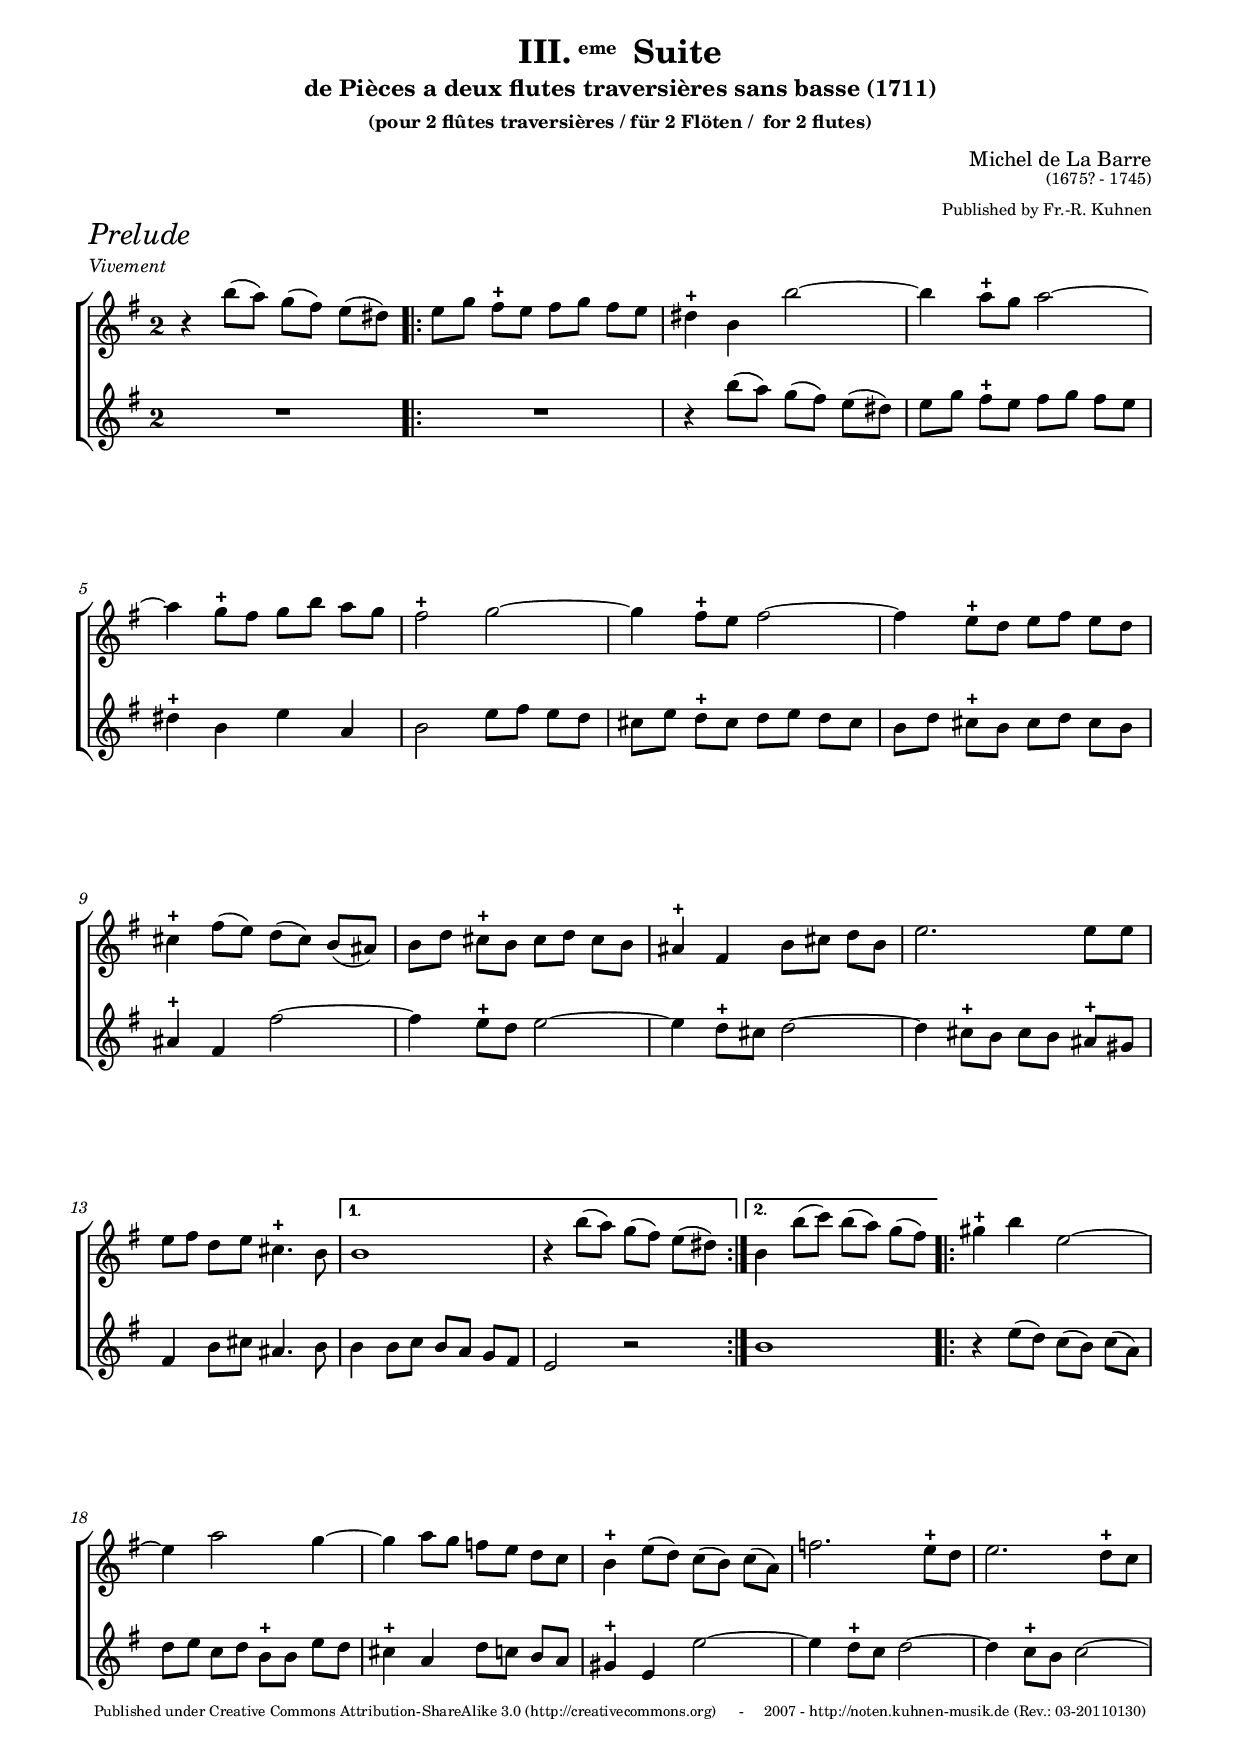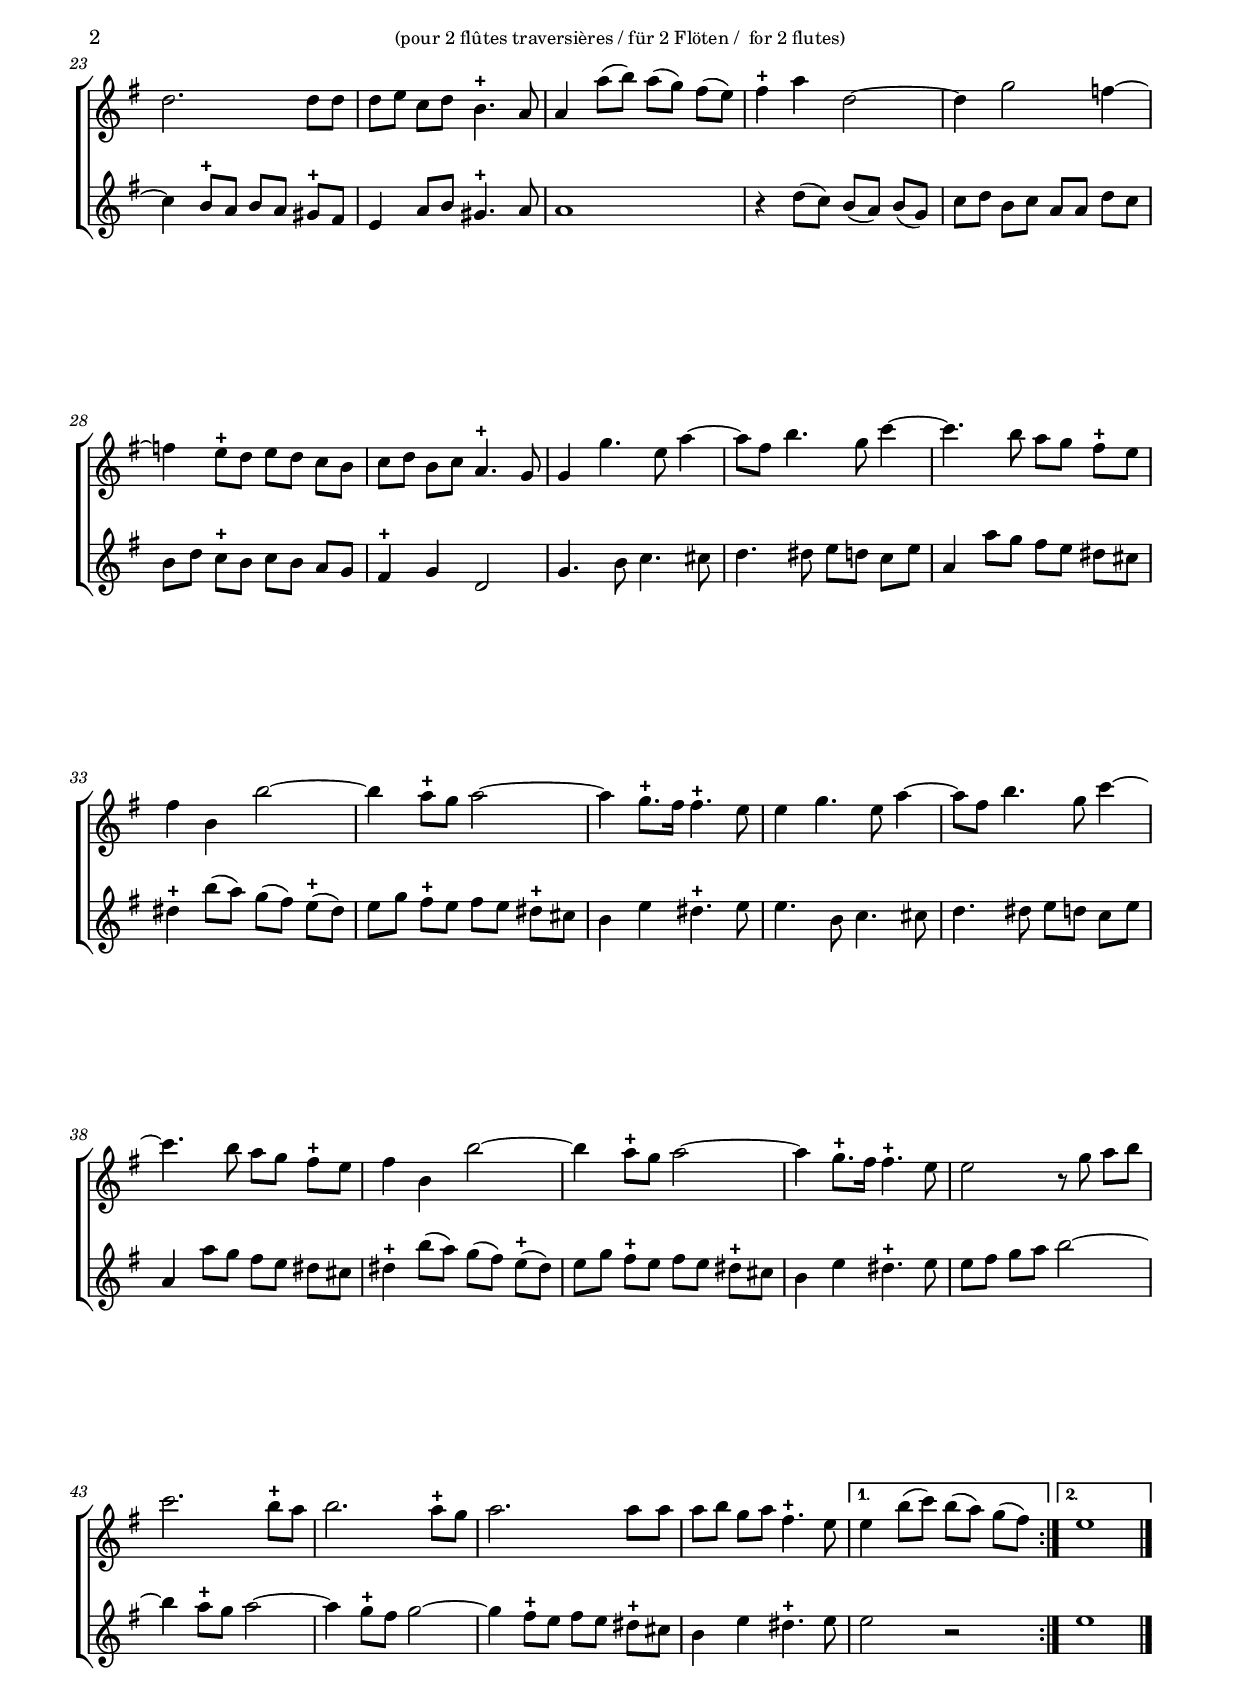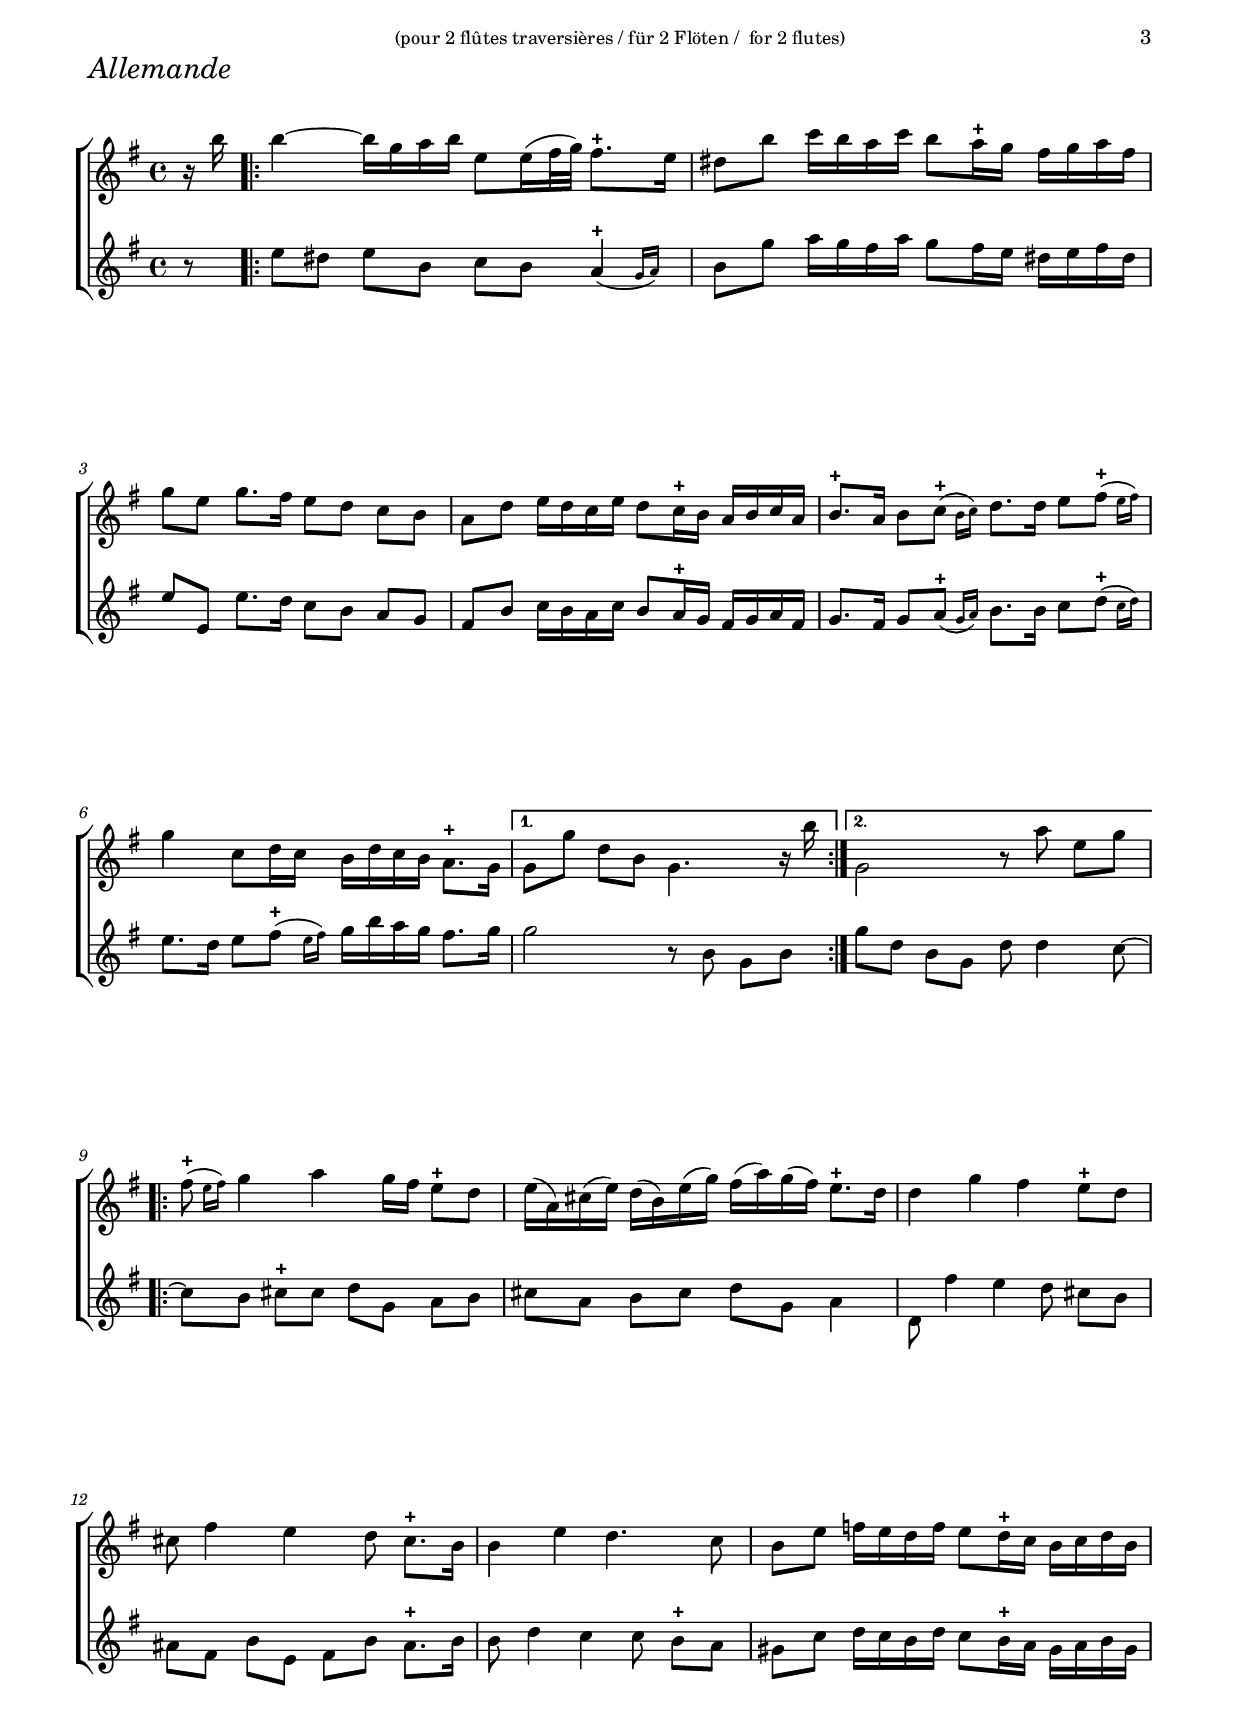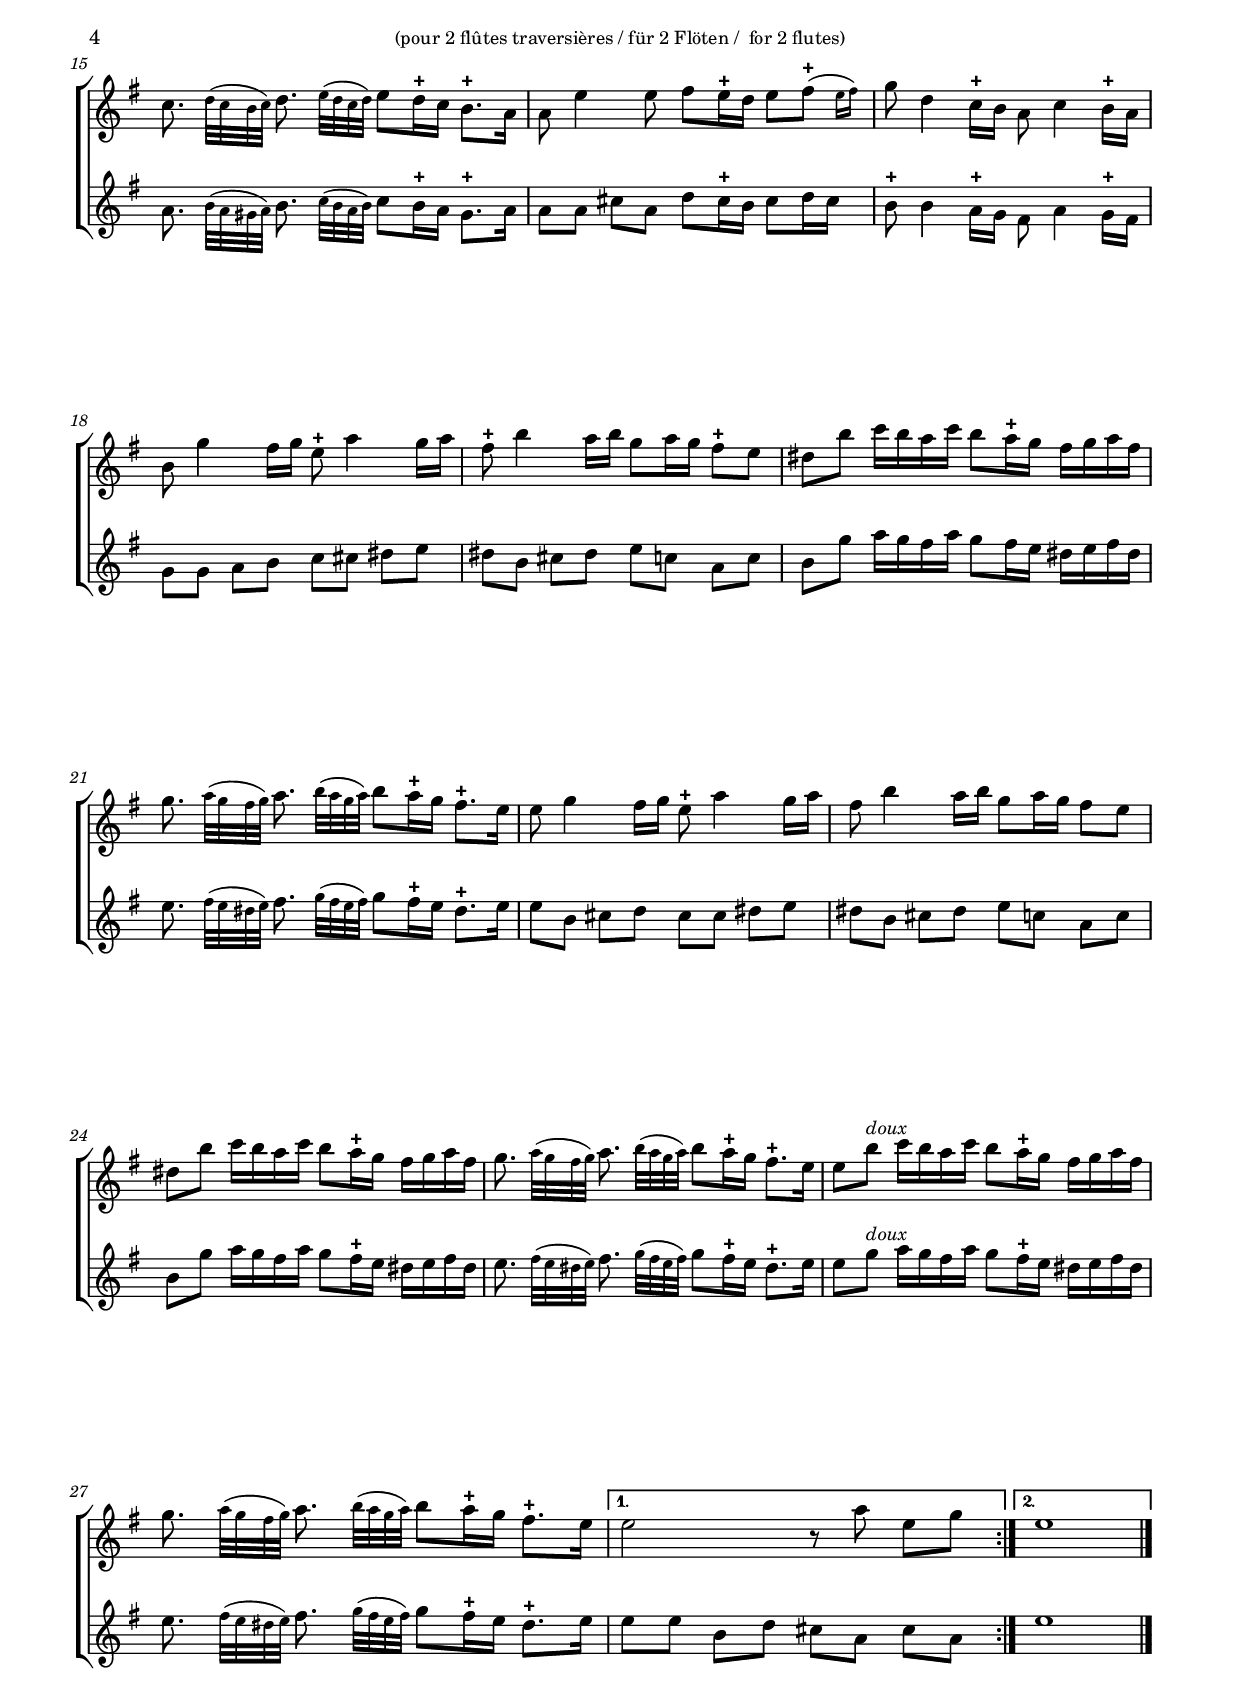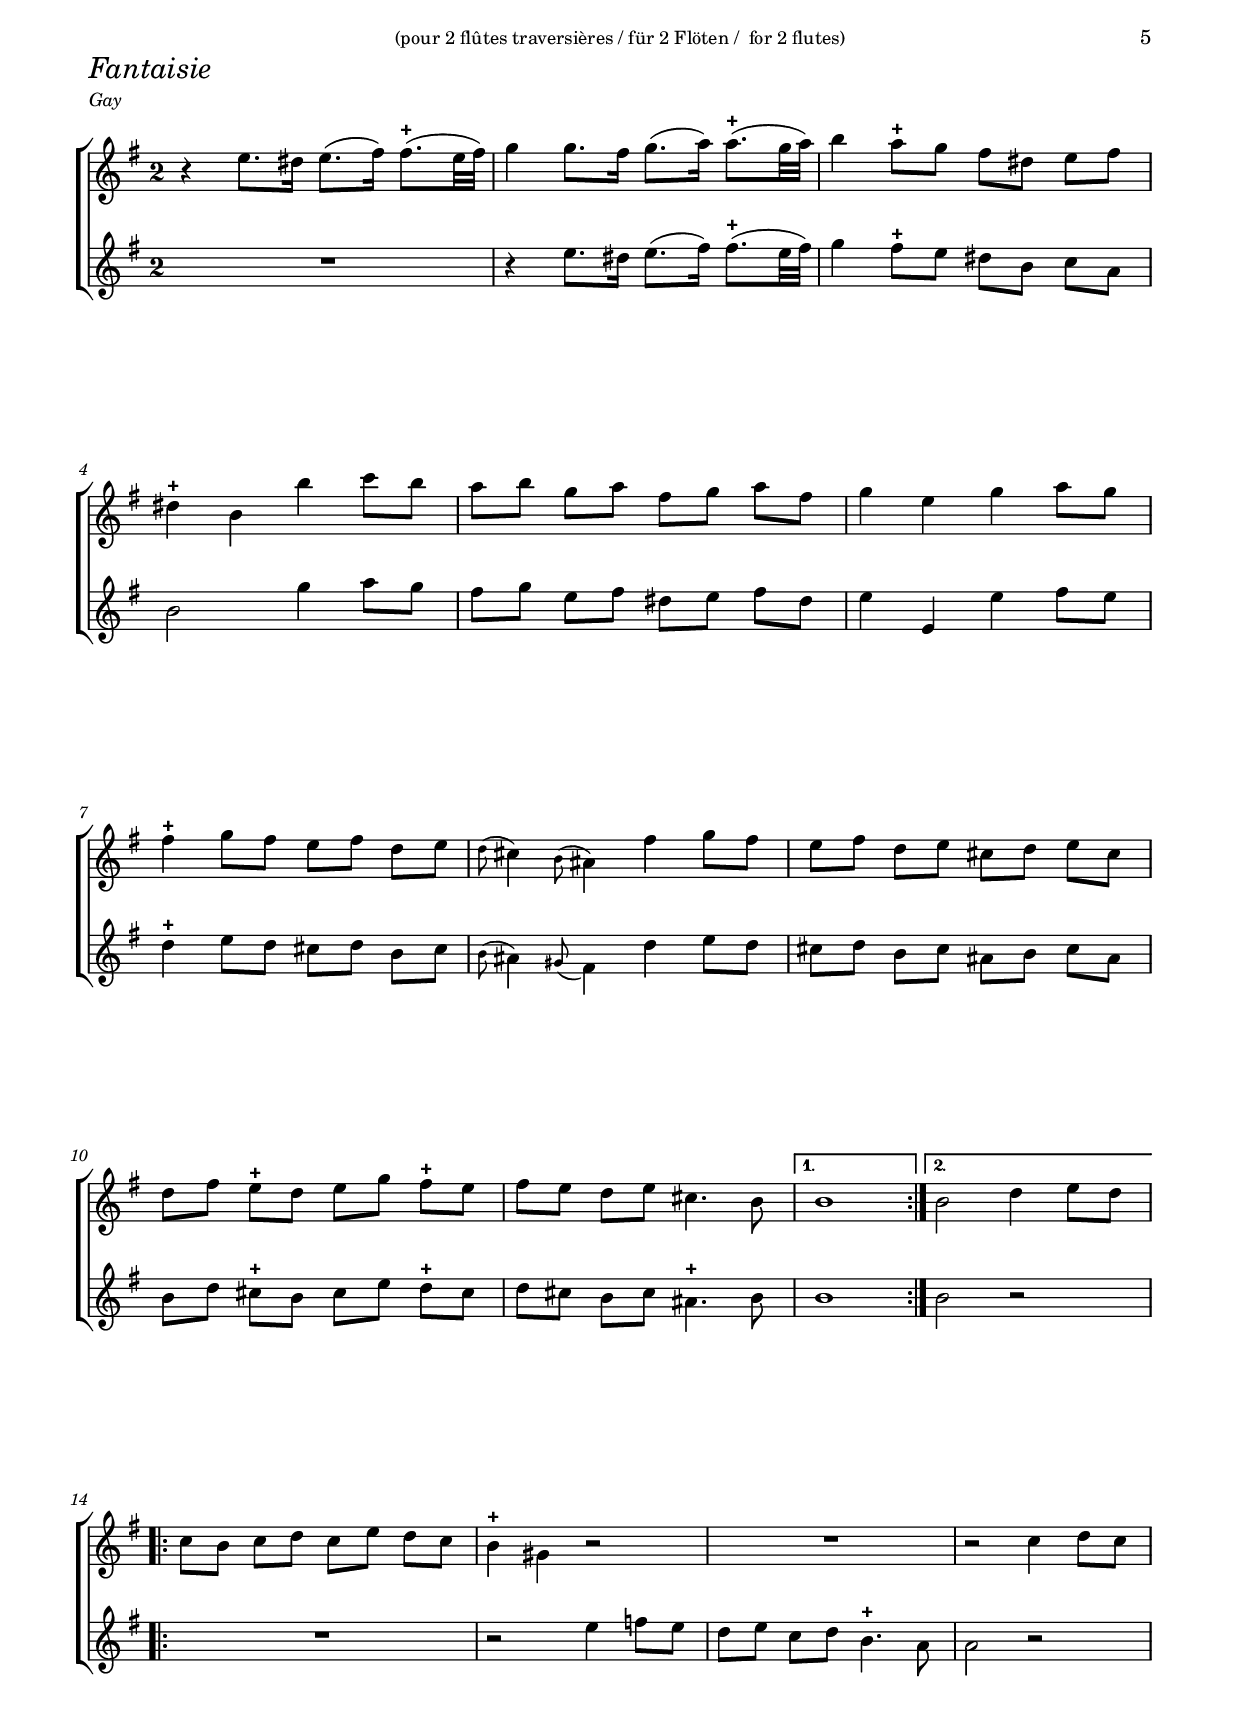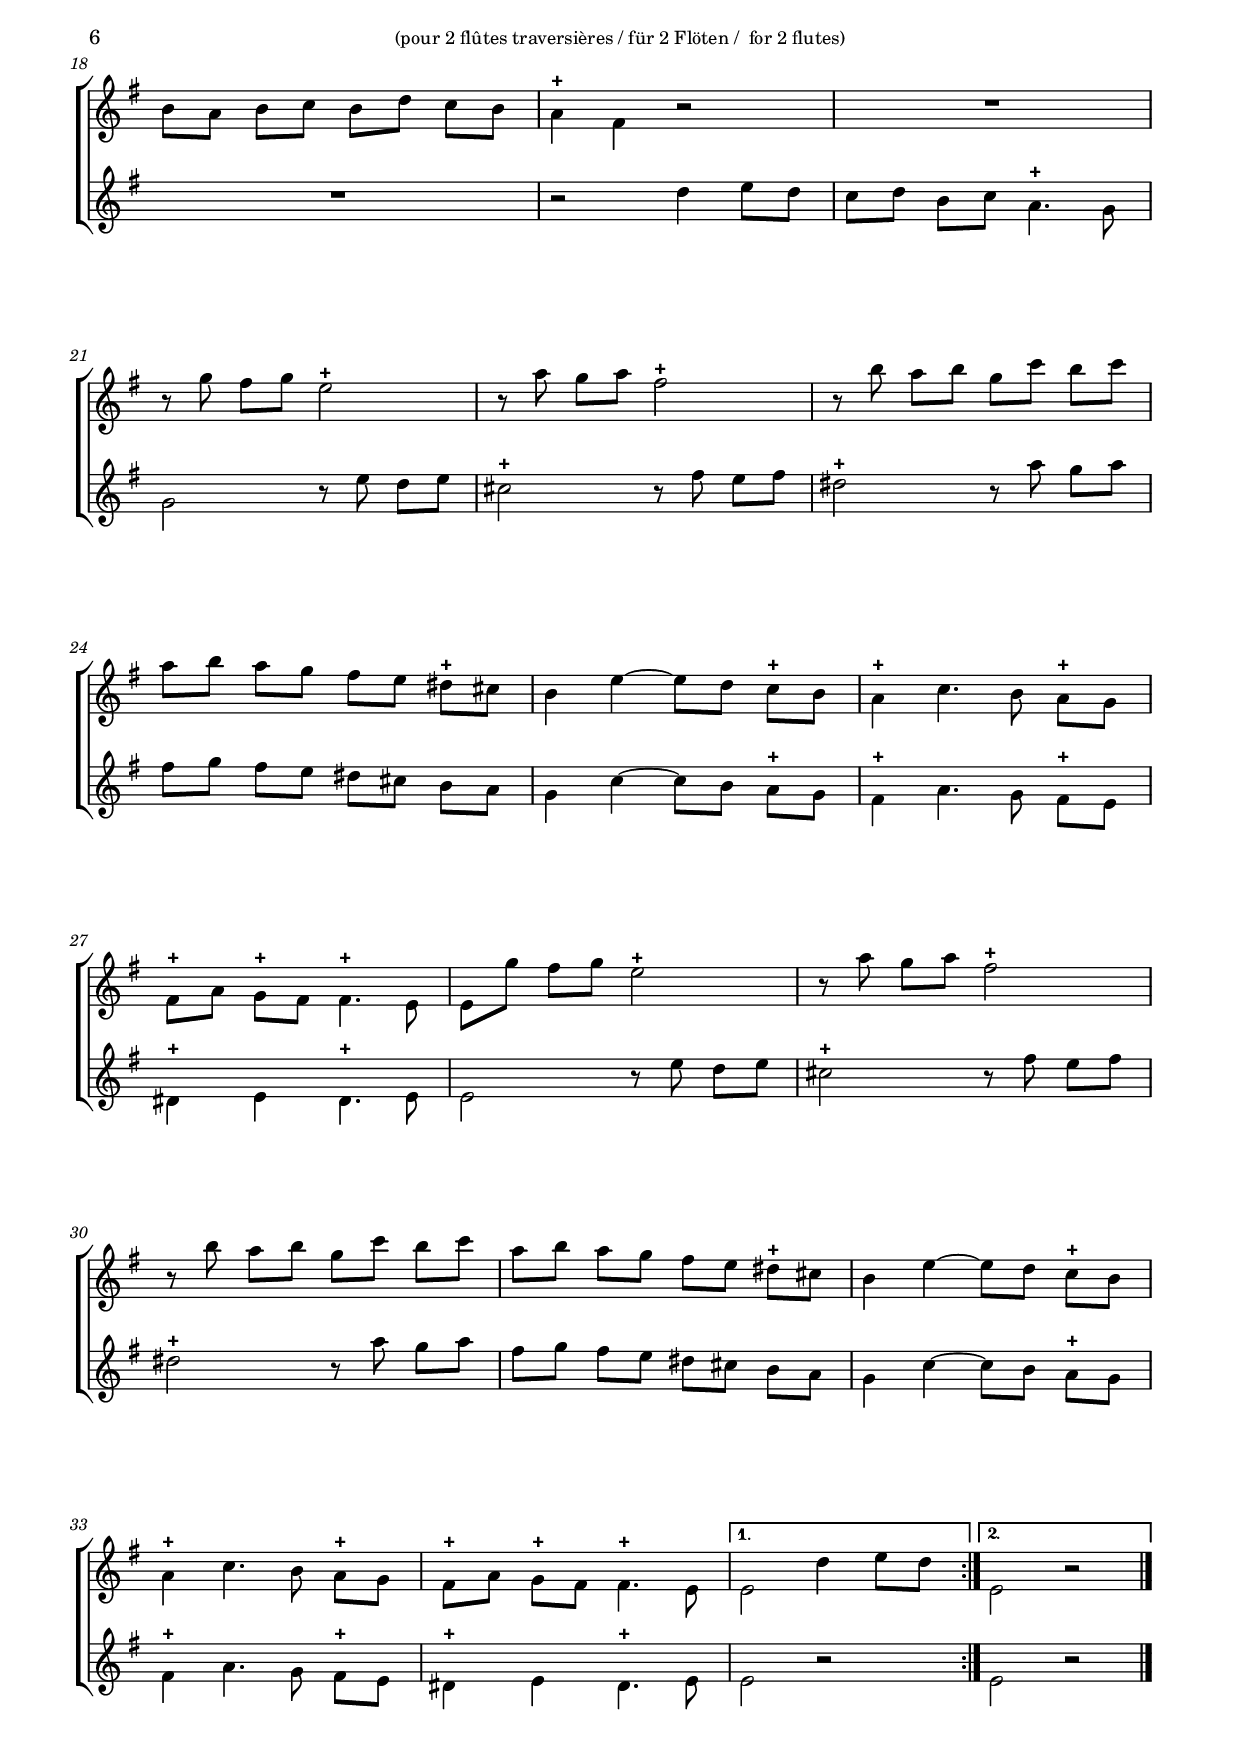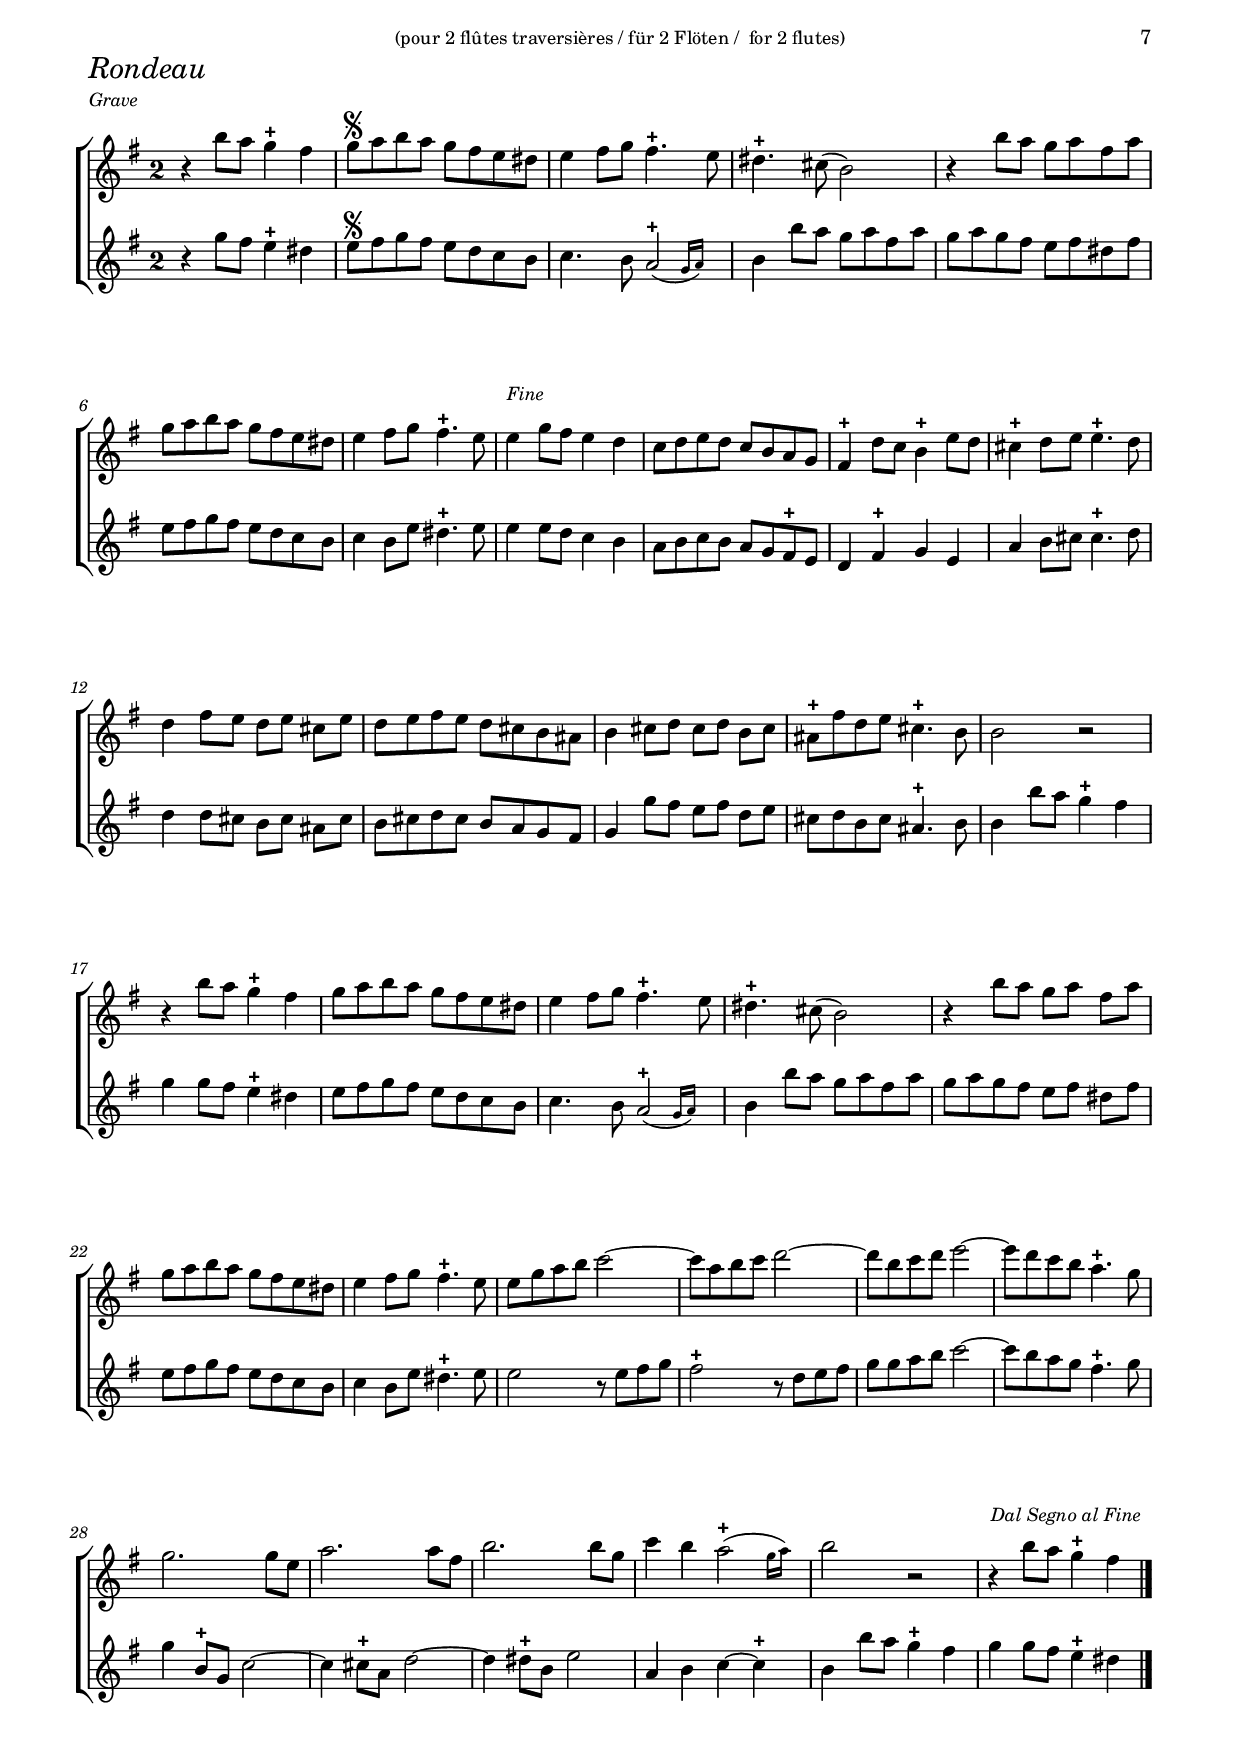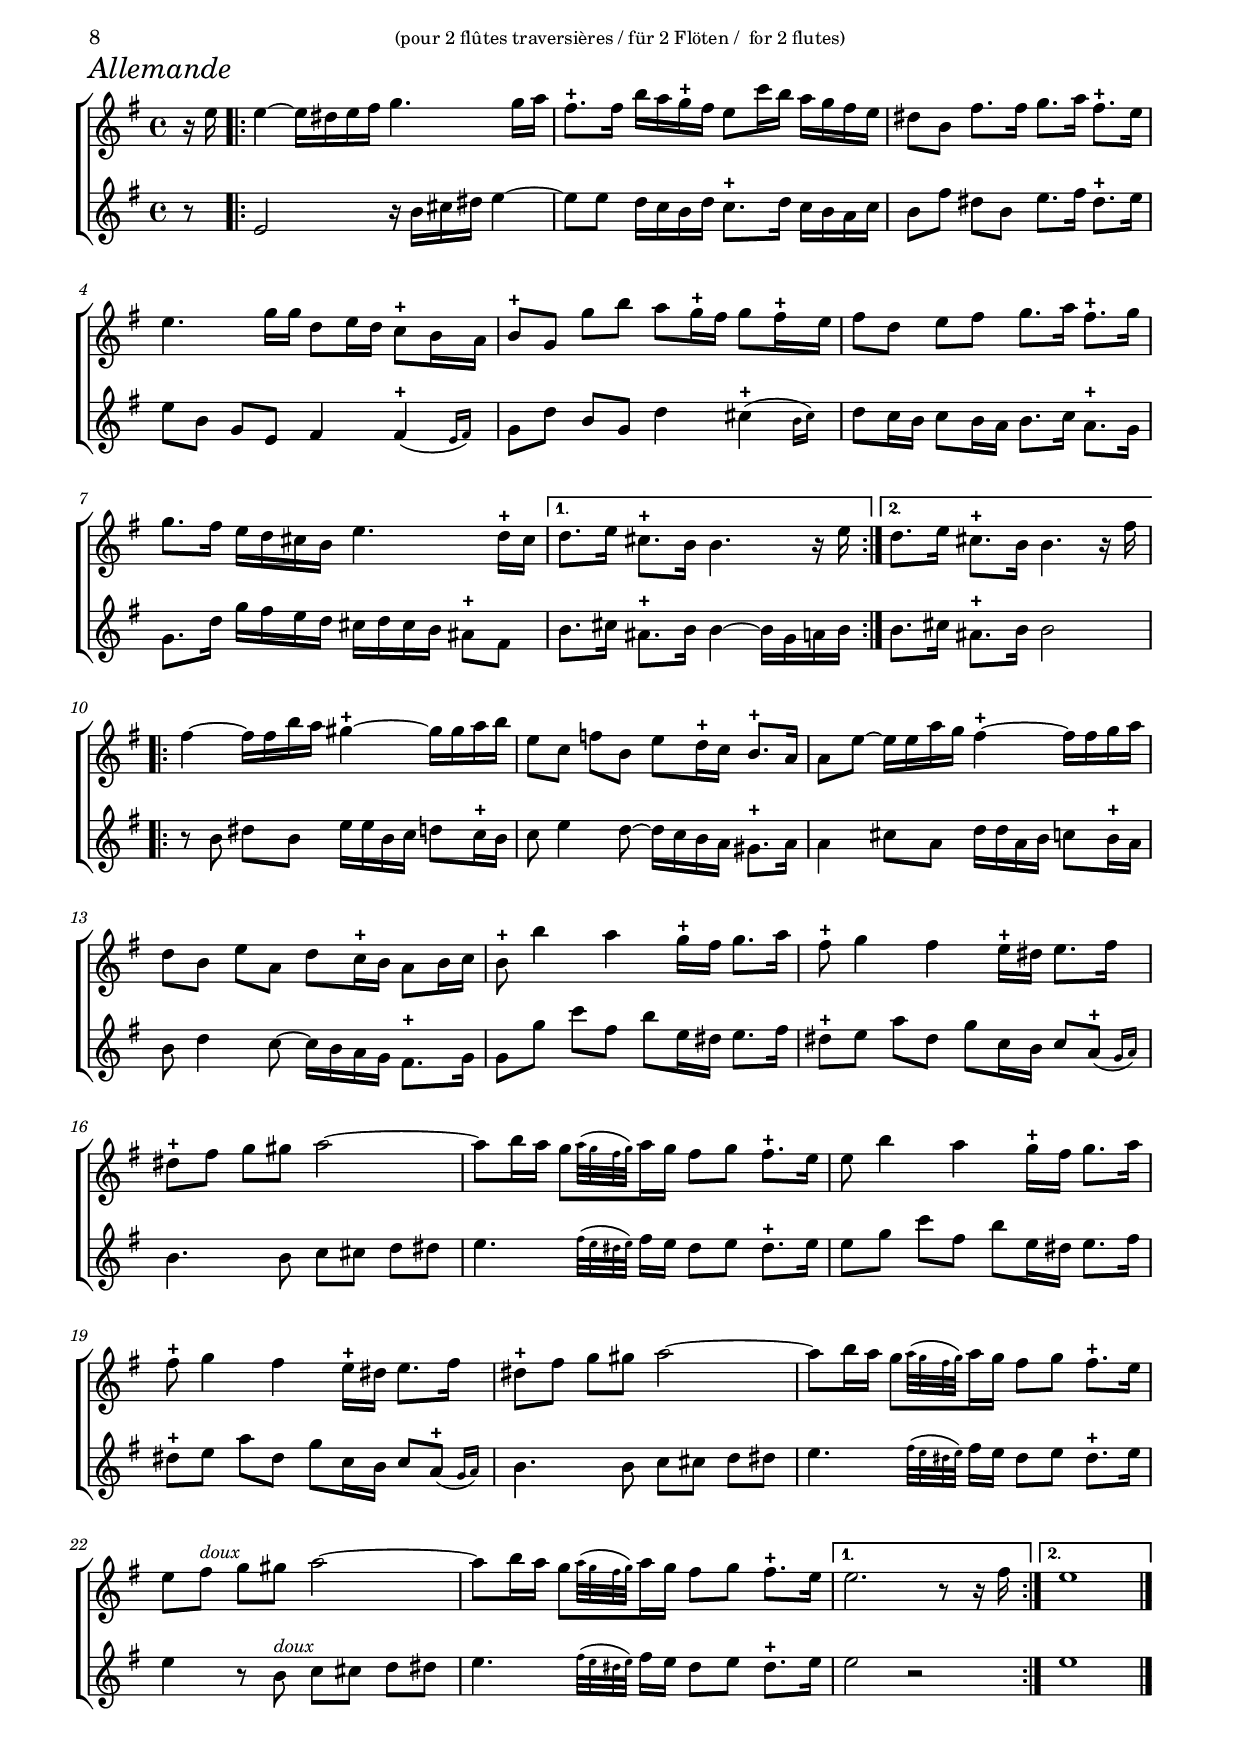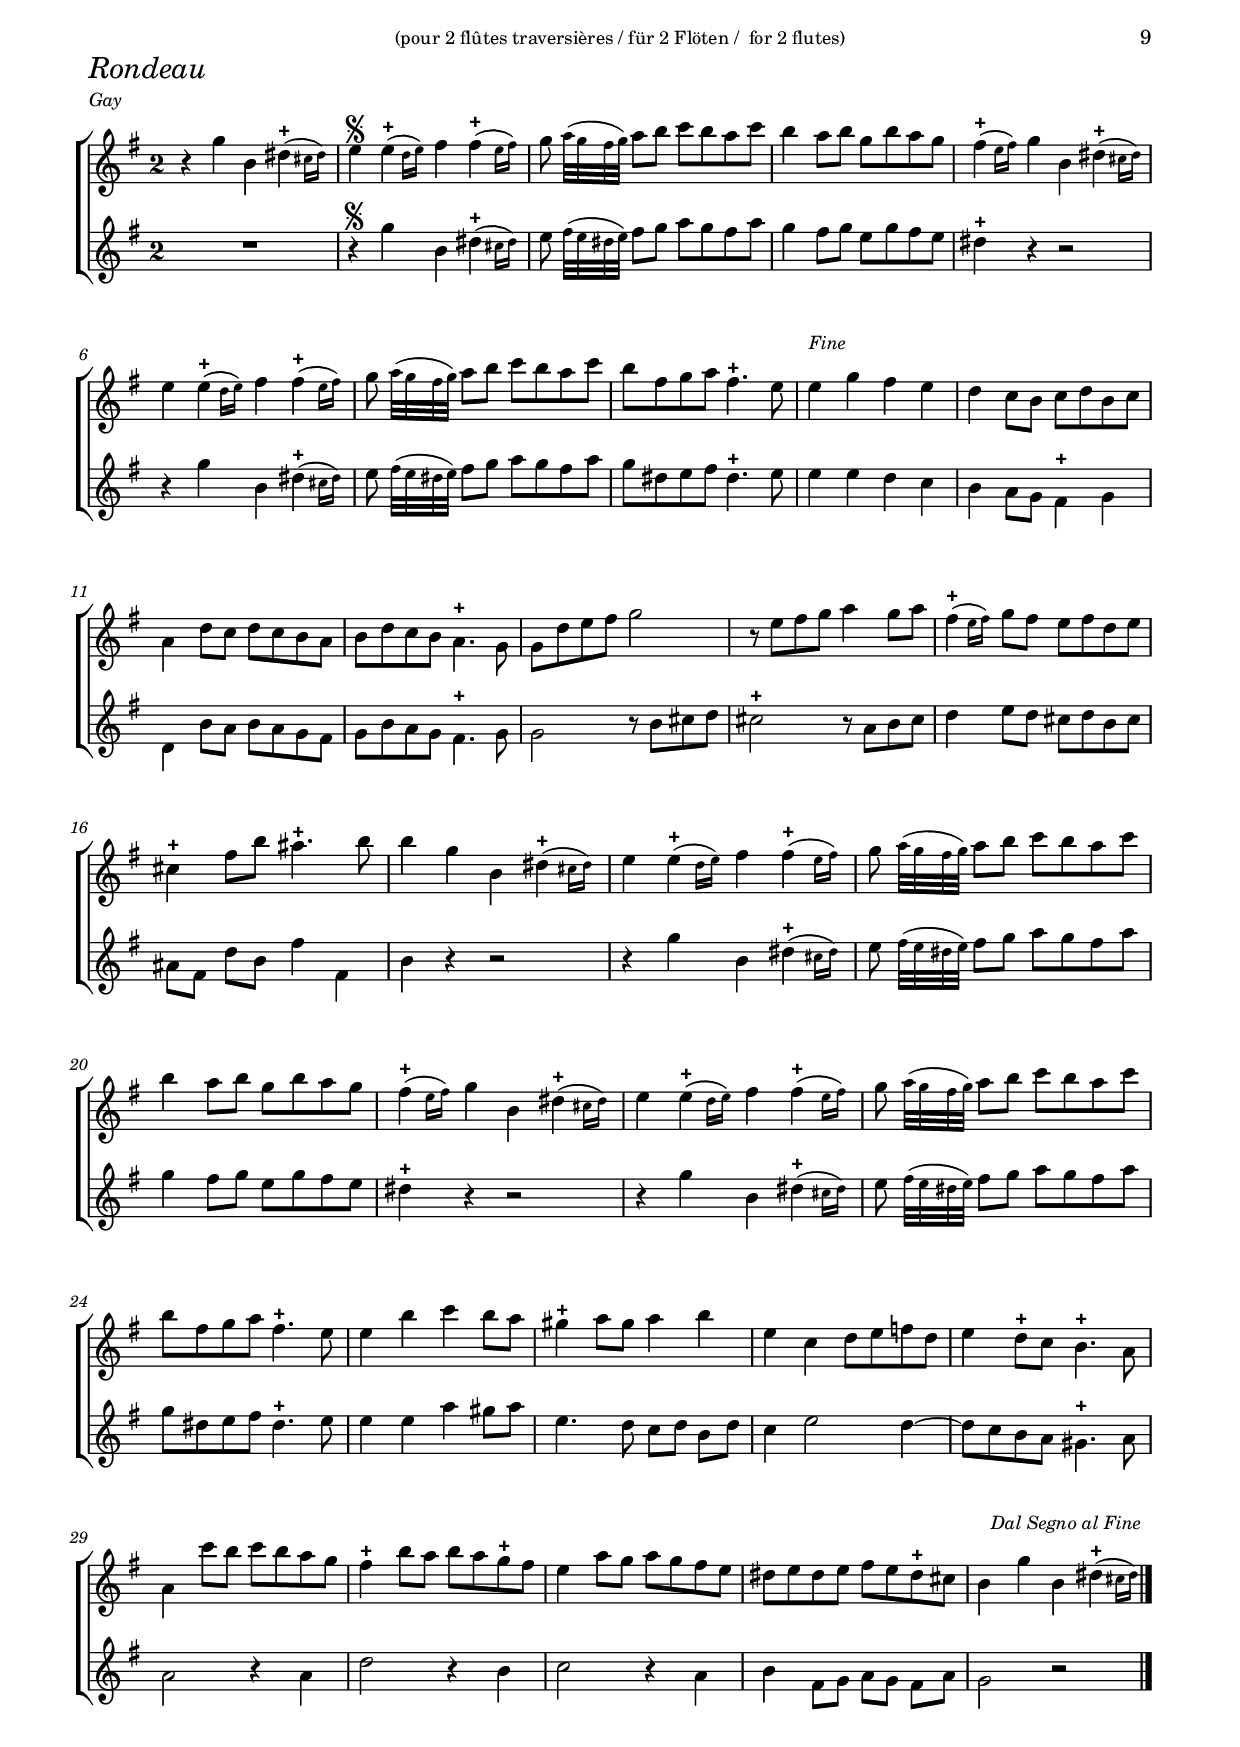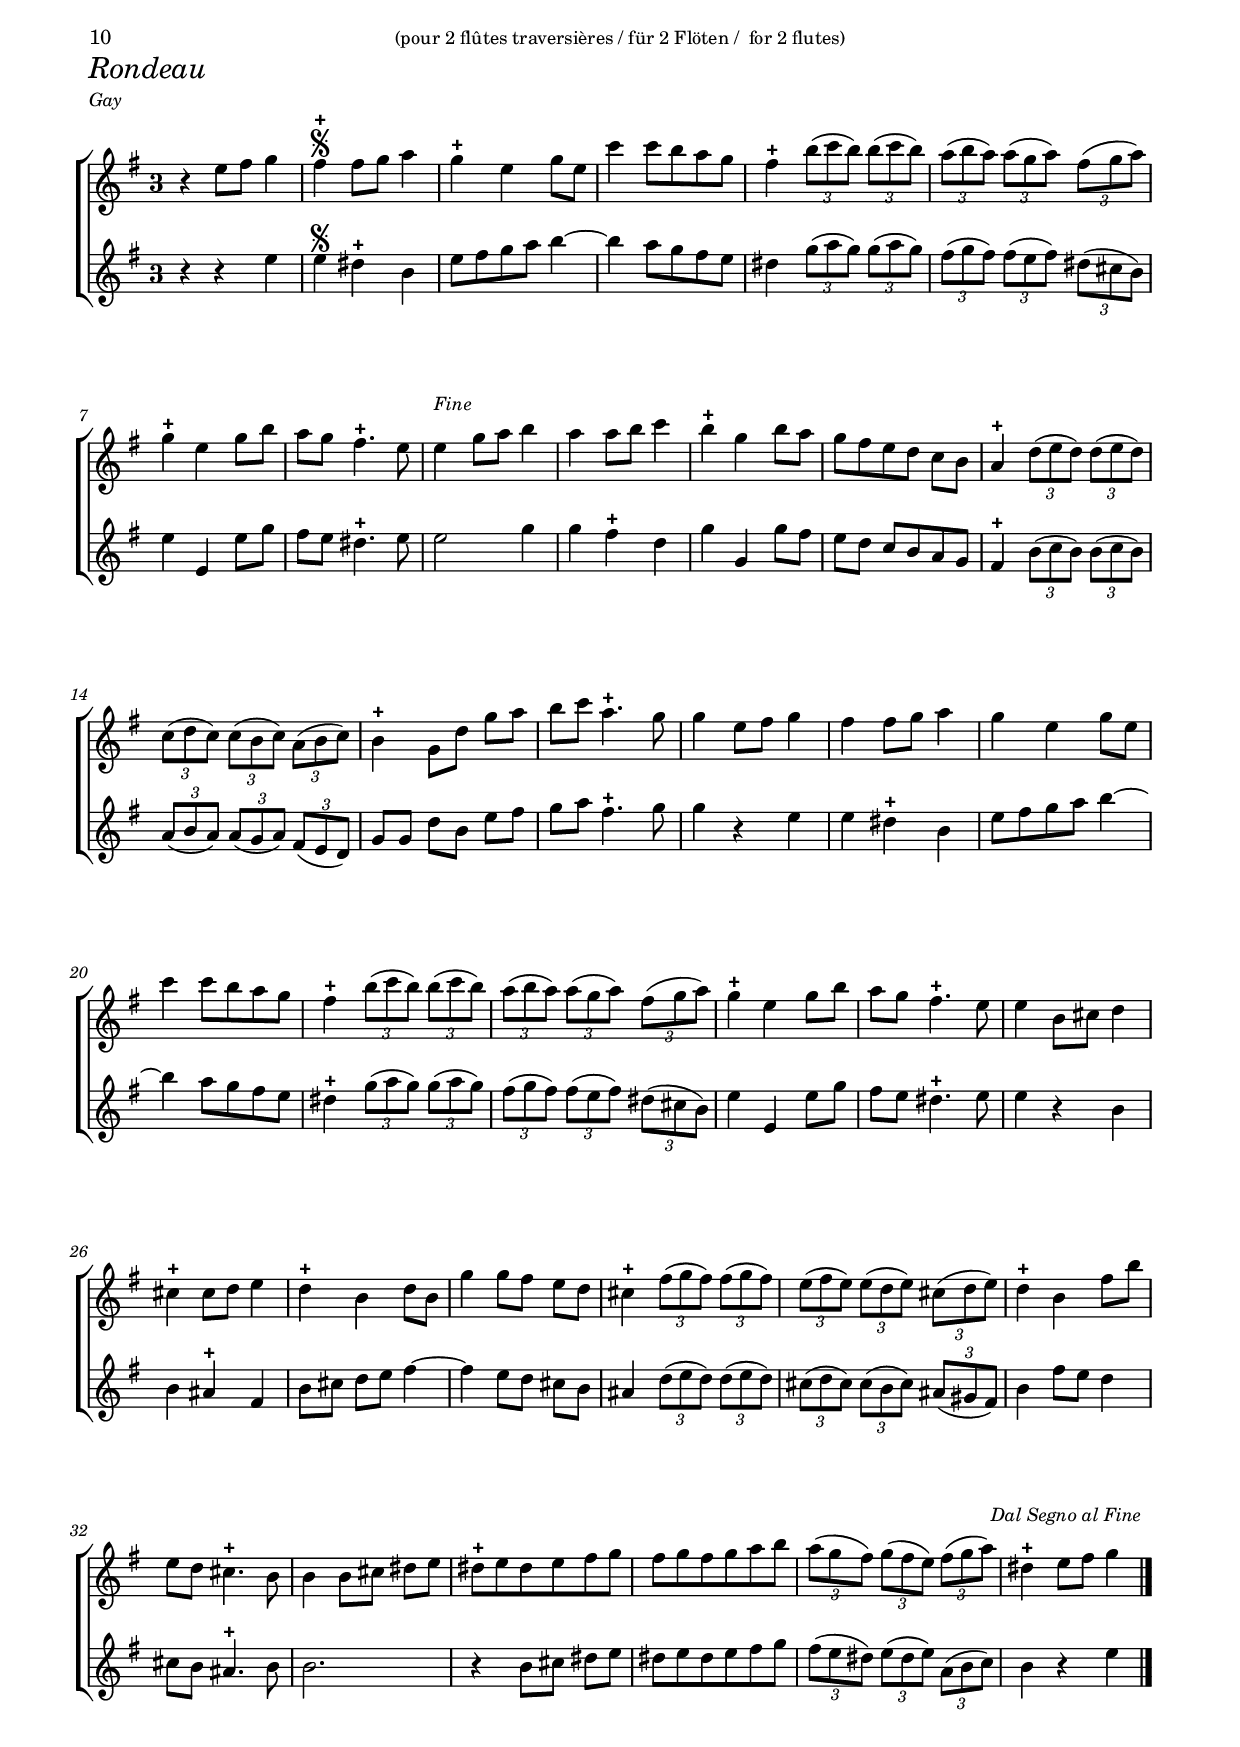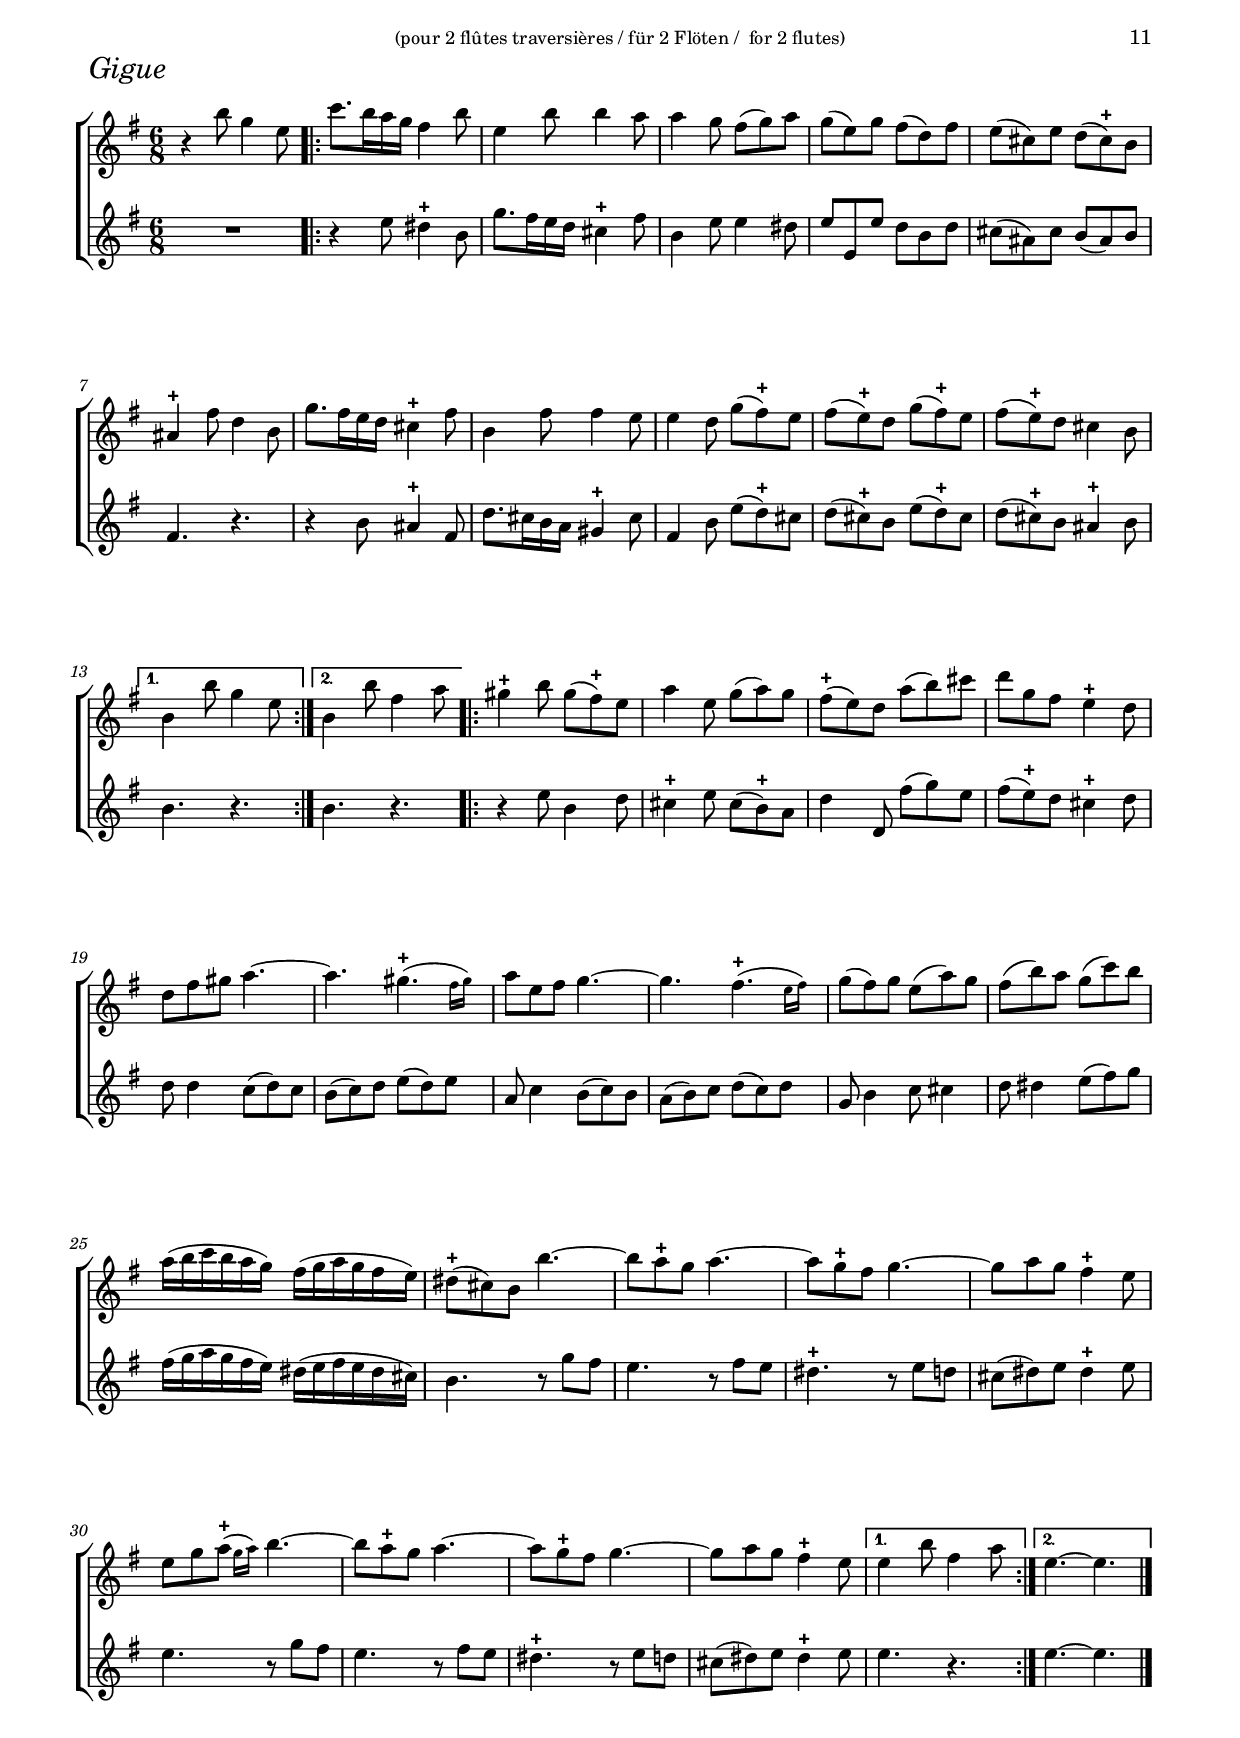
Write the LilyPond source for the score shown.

\version "2.13.47"
\include "deutsch.ly"

#(set-default-paper-size "a4")
#(ly:set-option 'point-and-click #f)

% ########################## 	Makros	 ###################
% kleine Noten
kl =  \tiny
  
% normal große Noten
nm =   \normalsize

% Triller
tr = ^\markup { \bold {+}} 

% bei Verzierungen: Hälse kürzen, Hals nach unten, kleine Noten
sk =  { \once \override Stem #'length-fraction = #0.6 \once \override Stem #'direction = #DOWN \once \set fontSize = #-3   }
ska = { \once \override Stem #'length-fraction = #0.6 \once \override Stem #'direction = #DOWN \once \set fontSize = #-3   }
skn = { \once \override Stem #'length-fraction = #1 \once \override Stem #'direction = #DOWN \once \set fontSize = #-3   }
sn =     \override Stem #'length-fraction = #1  %normale Länge

% Hälse verlängern
lh = { \once \override Stem #'length-fraction = #0.5  }
nh = { \once \override Stem #'length-fraction = #1  }  
% ########################## 	Ende Makros	 ###################


\paper {
  myStaffSize = #20
  
  #(define fonts
    (make-pango-font-tree 
      "Times New Roman"
      "Arial"
      "Luxi Mono"
      (/ myStaffSize 20)))
  line-width = 18\cm
  ragged-last-bottom = ##f
}

#(set-global-staff-size 18)

\header  { 
  title =  \markup  { "III." \raise #1.0 \bold \small{ "eme" } " Suite"
  }
  subtitle =  
  \markup   { "de Pièces a deux flutes traversières sans basse (1711)" 
  }
  instrument = \markup \center-column {  
    \small "(pour 2 flûtes traversières / für 2 Flöten /  for 2 flutes)"
  }
  composer = \markup \override #'(baseline-skip . 2) \right-column {
    "\n" 
    "\n" 
    "Michel de La Barre" 
    \tiny "(1675? - 1745)"
    "\n"
  }
  arranger =   \markup {  \tiny "Published by Fr.-R. Kuhnen"
  }
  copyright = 
  \markup  {
    \teeny "Published under Creative Commons Attribution-ShareAlike 3.0 (http://creativecommons.org) 
    -
    2007 - http://noten.kuhnen-musik.de (Rev.: 03-20110130)"  }
}



%  #############################################################
%               1. Mouvement
%  #############################################################

\score {
  
  \new ChoirStaff
  \relative c'' << 
    \override Score.BarNumber #'font-shape =  #'italic
    \override Score.BarNumber #'padding = #2.3
    
    \new Staff {
      \set beamExceptions =
      #'((end . (( (1 . 8) . (2 2 2 2) )) ))
      
      \time 2/2
      \key e \minor
      \override Staff.VoltaBracket #'minimum-space = #5.5
      
      r4 h'8( a) g( fis) e( dis) |
      \repeat volta 2 {
	e g fis\tr  e fis g fis e |
	dis4\tr  h h'2 ~ |
	h4 a8\tr  g a2 ~ 
	
% 	5
	a4 g8\tr  fis g h a g |
	fis2\tr  g2 ~ |
	g4 fis8\tr  e fis2 ~ |
	fis4 e8\tr  d e fis e d |
	cis4\tr  fis8( e) d( cis) h( ais) |
	
% 	10
	h d cis\tr  h cis d cis h |
	ais4\tr  fis h8 cis d h |
	e2. e8 e |
	e fis d e cis4.\tr  h8 |
      }
      \alternative {{ h1 | r4 h'8( a) g( fis) e( dis) }
% 	15
	{h4 h'8( c) h( a) g( fis)}
      }
      
      \repeat volta 2 {
	gis4\tr  h e,2 ~ |
	e4 a2 g4 ~ |
	g4 a8 g f e d c |
	
% 	20
	h4\tr  e8( d) c( h) c( a) |
	f'2. e8\tr  d  |
	e2. d8\tr  c |
	d2. d8 d |
	d e c d h4.\tr  a8 |
	
% 	25
	a4 a'8( h) a( g) fis( e) |
	fis4\tr  a d,2 ~ |
	d4 g2 f4 ~ |
	f4 e8\tr  d e d c h |
	c d h c a4.\tr  g8 |
	
% 	30
	g4 g'4. e8 a4 ~ |
	a8fis h4. g8 c4 ~ |
	c4. h8 a g fis\tr  e |
	fis4 h, h'2 ~ |
	h4 a8\tr  g a2 ~ |
	
% 	35
	a4 g8.\tr  fis16 fis4.\tr  e8 |
	e4 g4. e8 a4 ~ |
	a8 fis h4. g8 c4 ~ |
	c4. h8 a g fis\tr  e |
	fis4 h, h'2 ~ |
	
% 	40
	h4 a8\tr  g a2 ~ |
	a4 g8.\tr  fis16 fis4.\tr  e8 |
	e2 r8 g a h |
	c2. h8\tr  a |
	h2. a8\tr  g |
	
% 	45
	a2. a8 a |
	a h g a fis4.\tr  e8 |
      }
      \alternative {{e4 h'8( c) h( a) g( fis) }{e1}} \bar "|." \pageBreak
    }
    
    
    \new Staff {
      \set beamExceptions =
      #'((end . (( (1 . 8) . (2 2 2 2) )) ))
      
      \time 2/2
      \key e \minor
      
      \repeat volta 2 {
	R1 |
	R1 |
	r4 h'8( a) g( fis) e( dis) |
	e g fis\tr  e fis g fis e |
	
% 	5
	dis4\tr  h e a, |
	h2 e8 fis e d |
	cis e d\tr  cis d e d cis |
	h d cis\tr  h cis d cis h |
	ais4\tr  fis fis'2 ~ |
	
% 	10
	fis4 e8\tr  d e2 ~ |
	e4 d8\tr  cis d2 ~ |
	d4 cis8\tr  h cis h ais\tr  gis |
	fis4 h8 cis ais4. h8|
      }
      \alternative {{ h4 h8 c h a g fis | e2 r2 }
% 	15
	{h'1}
      }
      
      \repeat volta 2 {
	r4 e8( d) c( h) c( a) |
	d e c d h\tr  h e d |
	cis4\tr  a d8 c h a |
	gis4\tr  e e'2 ~ |
	
% 	20
	e4 d8\tr  c d2 ~ |
	d4 c8\tr  h c2 ~ |
	c4 h8\tr  a h a gis\tr  fis |
	e4 a8 h gis4.\tr  a8 |
	a1 |
	
% 	25
	r4 d8( c) h( a) h( g) |
	c d h c a a d c | 
	h d c\tr  h c h a g |
	fis4\tr  g d2 |
	g4. h8 c4. cis8 |
	
% 	30
	d4. dis8 e d c e |
	a,4 a'8 g fis e dis cis |
	dis4\tr  h'8( a) g( fis) e\tr ( dis) |
	e g fis\tr  e fis e dis\tr  cis |
	h4 e dis4.\tr  e8 |
	
% 	35
	e4. h8 c4. cis8 |
	d4. dis8 e d c e |
	a,4 a'8 g fis e dis cis |
	dis4\tr  h'8( a) g( fis) e\tr ( dis) |
	e g fis\tr  e fis e dis\tr  cis |
	
% 	40
	h4 e dis4.\tr  e8 |
	e8 fis g a h2 ~ |
	h4 a8\tr  g a2 ~ |
	a4 g8\tr  fis g2 ~ |
	g4 fis8\tr  e fis e dis\tr  cis |
	
% 	45
	h4 e dis4.\tr  e8 
      }
      \alternative {{e2 r2 }{e1}}
    }
  >>
  \layout {
    indent = 0\cm
    \context {
      \Staff
      \override TimeSignature #'style = #'single-digit
    }
  }
  
  \header
  { piece=   \markup \column { 
      \override #'(font-size . 3) \italic "Prelude" 
      \small \italic "Vivement"
    }
  }
}


% #############################################################
%               2. Mouvement
% #############################################################


\score {
  
  \new ChoirStaff
  
  \relative c'' <<
    \override Score.BarNumber #'font-shape =  #'italic
    \override Score.BarNumber #'padding = #2.3
    
    \new Staff {
      \set beamExceptions =
      #'((end . (( (1 . 8) . (2 2 2 2) )) ))
      
      \time 4/4
      \key e \minor
      \override Staff.VoltaBracket #'minimum-space = #5.5
      
      \partial 8*1 r16 h'16 |
      \repeat volta 2 {
	h4 ~ h16  g a h e,8 e16( fis32 g) fis8.\tr  e16 |
	dis8 h' c16 h a c h8 a16\tr  g fis g a fis |
	g8 e g8. fis16 e8 d c h |
	a d e16 d c e d8 c16\tr  h a h c a |
	
	% 5
	h8.\tr  a16 h8 \afterGrace c\tr ( {\stemDown h16[ c])} d8. d16  e8 \afterGrace fis\tr ( {\stemDown e16[ fis])} |
	g4 c,8 d16 c h d c h a8.\tr  g16 |
      }
      \alternative {{g8 g' d h g4. r16 h'16 }{g,2 r8 a' e g}}
      
      \repeat volta 2 {
	\afterGrace fis8\tr ( {\stemDown e16[ fis])} g4 a g16 fis e8\tr  d |
	
	% 10
	e16( a,) cis( e) d( h) e( g) fis( a) g( fis) e8.\tr  d16 |
	d4 g fis e8\tr  d |
	cis8 fis4 e d8 cis8.\tr  h16 |
	h4 e d4. c8 |
	h e f16 e d f e8 d16\tr  c h c d h |
	
	% 15
	c8. \scaleDurations #'(2 . 4) { \kl d32[(c h c)]}  \nm d8. \scaleDurations #'(2 . 4)  { \kl e32[( d c d )]} \nm e8 d16\tr  c h8.\tr  a16 |
	a8 e'4 e8 fis e16\tr  d e8 \afterGrace fis\tr ( {\stemDown e16[ fis])} |
	g8 d4 c16\tr  h a8 c4 h16\tr  a |
	h8 g'4 fis16 g e8\tr  a4 g16 a |
	fis8\tr  h4 a16 h g8 a16 g fis8\tr  e |
	
	% 20
	dis h' c16 h a c h8 a16\tr  g fis g a fis |
	g8. \scaleDurations #'(2 . 4) { \kl a32[(g fis g)]} \nm a8. \scaleDurations #'(2 . 4) { \kl h32[( a g a )]} \nm h8 a16\tr  g fis8.\tr  e16 |
	e8 g4 fis16 g e8\tr  a4 g16 a |
	fis8  h4 a16 h g8 a16 g fis8 e |
	dis8 h' c16 h a c h8 a16\tr  g fis g a fis |
	
	% 25
	g8. \scaleDurations #'(2 . 4) { \kl a32[(g fis g)]} \nm a8. \scaleDurations #'(2 . 4) { \kl h32[( a g a )]} \nm h8 a16\tr  g fis8.\tr  e16 |
	e8 h'^\markup {\small \italic "doux"} c16 h a c h8 a16\tr  g fis g a fis |
	g8. \scaleDurations #'(2 . 4) { \kl a32[(g fis g)]} \nm a8. \scaleDurations #'(2 . 4) { \kl h32[( a g a )]} \nm h8 a16\tr  g fis8.\tr  e16 |
      }
      \alternative{{e2 r8 a e g }{e1}} \bar"|." \pageBreak
    }
    
    
    \new Staff {
      \set beamExceptions =
      #'((end . (( (1 . 8) . (2 2 2 2) )) ))
      
      \time 4/4
      \key e \minor
      
      \partial 8*1 r8 |
      \repeat volta 2 {
	e8 dis e h c h \afterGrace a4\tr ( { g16[ a)]} |
	h8 g' a16 g fis a g8 fis16 e dis e fis dis |
	e8 e, e'8. d16 c8 h a g |
	fis h c16 h a c h8 a16\tr  g fis g a fis |
	
% 	5
	g8. fis16 g8 \afterGrace a8\tr ( { g16[ a)]} h8. h16 c8 \afterGrace d8\tr ( { \stemDown c16[ d)]} |
	e8. d16 e8 \afterGrace fis8\tr ( { \stemDown e16[ fis)]} g16 h a g fis8. g16 |
      }
      \alternative {{g2 r8 h,8 g h}{g'8 d h g d' d4 c8 ~ }}
      
      \repeat volta 2 {
	c8 h cis\tr  cis d g, a h |
	
% 	10
	cis a h cis d g, a4 |
	d,8 fis'4 e d8 cis h ais fis h e, fis h 
	ais8.\tr  h16 |
	h8 d4 c c8 h\tr  a |
	gis c d16 c h d c8 h16\tr  a gis a h gis |
	
% 	15	
	a8. \scaleDurations #'(2 . 4) { \kl h32[(a gis a)]} \nm h8. \scaleDurations #'(2 . 4) { \kl c32[( h a h )]} \nm c8 h16\tr  a gis8.\tr  a16 |
	a8 a cis a d cis16\tr  h cis8 d16 cis |
	h8\tr  h4 a16\tr  g fis8 a4 g16\tr  fis |
	g8 g a h c cis dis e |
	dis h cis dis e c a c |
	
% 	20
	h g' a16 g fis a g8 fis16 e dis e fis dis |
	e8. \scaleDurations #'(2 . 4) { \kl fis32[(e dis e)]} \nm fis8. \scaleDurations #'(2 . 4) { \kl g32[( fis e fis )]} \nm g8 fis16\tr  e dis8.\tr  e16 |
	e8 h cis d cis cis dis e |
	dis h cis dis e c a c |
	h g' a16 g fis a g8 fis16\tr  e dis e fis dis |
	
% 	25
	e8. \scaleDurations #'(2 . 4) { \kl fis32[(e dis e)]} \nm fis8. \scaleDurations #'(2 . 4) { \kl g32[( fis e fis )]} \nm g8 fis16\tr  e dis8.\tr  e16 |
	e8 g^\markup {\small \italic "doux"} a16 g fis a g8 fis16\tr  e dis e fis dis |
	e8. \scaleDurations #'(2 . 4) { \kl fis32[(e dis e)]} \nm fis8. \scaleDurations #'(2 . 4) { \kl g32[( fis e fis )]} \nm g8 fis16\tr  e dis8.\tr  e16 |
      }
      \alternative {{e8 e h d cis a cis a}{e'1}}
    }
  >>
  \layout {
    indent = 0\cm
  }
  
  \header
  { piece=   \markup \column { 
      \override #'(font-size . 3) \italic "Allemande" }
  }
}



% #############################################################
%               3. Mouvement
% #############################################################

\score {
  
  \new ChoirStaff
  \relative c'' << 
    \override Score.BarNumber #'font-shape =  #'italic
    \override Score.BarNumber #'padding = #2.3
    
    \new Staff {
      \set beamExceptions =
      #'((end . (( (1 . 8) . (2 2 2 2) )) ))
      
      \time 2/2
      \key e \minor
      
      \repeat volta 2 {
	r4 e8. dis16 e8.( fis16) fis8.\tr ( e32  fis) |
	g4 g8. fis16 g8.( a16) a8.\tr ( g32 a) |
	h4 a8\tr  g fis dis e fis |
	dis4\tr  h h' c8 h |
	
% 	5
	a h g a fis g a fis |
	g4 e g a8 g | 
	fis4\tr  g8 fis e fis d e |
	\grace {\stemDown d8^(} cis4) \grace {\stemDown h8^(} ais4) fis'4 g8 fis |
	e fis d e cis d e cis |
	
% 	10
	d fis e\tr  d e g fis\tr  e |
	fis e d e cis4. h8 |
      }
      \alternative {{h1 |}{h2 d4 e8 d }}|
      
      \repeat volta 2 {
	c8 h c d c e d c |
	
% 	15
	h4\tr  gis r2 |
	R1 |
	r2 c4 d8 c |
	h a h c h d c h |
	a4\tr  fis r2 |
	
% 	20
	R1 |
	r8 g'8 fis g e2\tr  |
	r8 a g a fis2\tr  |
	r8 h a h g c h c |
	a h a g fis e dis\tr  cis |
	
% 	25
	h4 e ~ e8 d c\tr  h |
	a4\tr  c4. h8 a\tr  g |
	fis\tr  a g\tr  fis fis4.\tr  e8 |
	e8 g' fis g e2\tr  |
	r8 a g a fis2\tr  |
	
% 	30
	r8 h a h g c h c |
	a h a g fis e dis\tr  cis |
	h4 e ~ e8 d c\tr  h |
	a4\tr  c4. h8 a\tr  g |
	fis\tr  a g\tr  fis fis4.\tr  e8 |
      }
      \alternative {{e2 d'4 e8 d }{e,2 r2 }} |\bar "|." 
    }
    
    
    \new Staff {
      \set beamExceptions =
      #'((end . (( (1 . 8) . (2 2 2 2) )) ))
      
      \time 2/2 
      \key e \minor
      
      \repeat volta 2 {
	R1 |
	r4  e'8. dis16 e8.( fis16) fis8.\tr ( e32  fis) |
	g4 fis8\tr  e dis h c a |
	h2 g'4 a8 g |
	
% 	5
	fis g e fis dis e fis dis |
	e4 e, e' fis8 e |
	d4\tr  e8 d cis d h cis |
	\grace { \stemDown h8^(} ais4) \grace {  gis8(} fis4)  d'4 e8 d |
	cis d h cis ais h cis ais |
	
% 	10
	h d cis\tr  h cis e d\tr  cis |
	d cis h cis ais4.\tr  h8 |
      }
      \alternative {{h1}{h2 r2 }}
      
      \repeat volta 2 {
	R1 |
% 	
% 	15
	r2 e4 f8 e |
	d e c d h4.\tr  a8 |
	a2 r2 |\pageBreak
	R1 |
	r2 d4 e8 d |
	
% 	20
	c d h c a4.\tr  g8 |
	g2 r8 e'd e |
	cis2\tr  r8 fis e fis |
	dis2\tr  r8 a' g a |
	fis g fis e dis cis h a |
	
% 	25
	g4 c ~ c8 h a\tr  g |
	fis4\tr  a4. g8 fis\tr  e |
	dis4\tr  e dis4.\tr  e8 |
	e2 r8 e'd e |
	cis2\tr  r8 fis e fis |
	
% 	30
	dis2\tr  r8 a' g a |
	fis g fis e dis cis h a |
	g4 c ~ c8 h a\tr  g |
	fis4\tr  a4. g8 fis\tr  e |
	dis4\tr  e dis4.\tr  e8 |
      }
%       35
      \alternative {{e2r2}{e2 r2}} \pageBreak
    }
  >>
  
  \layout {
    indent = 0\cm
    \context {
      \Staff
      \override TimeSignature #'style = #'single-digit
    }
    
    \context {
      \Score
      \override SpacingSpanner
      #'base-shortest-duration = #(ly:make-moment 1 16)
    }
  }
  \header
  { piece=   \markup \column { 
      \override #'(font-size . 3) \italic "Fantaisie" 
      \small \italic "Gay"
    }
  }
}



% #############################################################
%               4. Mouvement
% #############################################################

\score {
  
  \new ChoirStaff
  \relative c'' <<
    \override Score.BarNumber #'font-shape =  #'italic
    \override Score.BarNumber #'padding = #2.3
    \override Score.RehearsalMark
    #'break-visibility = #begin-of-line-invisible
    
    \new Staff {
      \time 2/2
      \key e \minor
      
      r4 h'8 a g4\tr  fis |
      g8\segno a h a g fis e dis |
      e4 fis8 g fis4.\tr  e8 |
      dis4.\tr  cis8( h2) |
      
%       5
      r4 h'8 a g a fis a |
      g a h a g fis e dis |
      e4 fis8 g fis4.\tr  e8 
      e4 ^\markup \center-column { \small \italic "Fine" "\n" } g8 fis e4 d |
      
      c8 d e d c h a g |
%       10
      fis4\tr  d'8 c h4\tr  e8 d |
      cis4\tr  d8 e e4.\tr  d8 |
      d4 fis8[ e] d[ e] cis[ e] |
      d e fis e d cis h ais |
      h4 cis8 d cis[ d] h[ cis] |
      
%       15
      ais\tr fis' d e cis4.\tr  h8 |
      h2 r2 | 
      r4 h'8 a g4\tr  fis |
      g8 a h a g fis e dis |
      e4 fis8 g fis4.\tr  e8 |
      
%       20
      dis4.\tr  cis8( h2) |
      r4 h'8[ a] g[ a] fis[ a] |
      g a h a g fis e dis |
      e4 fis8 g fis4.\tr  e8 
      e8 g a h c2 ~ |
      
%       25
      c8 a h c d2 ~ |
      d8 h c d e2 ~ |
      e8 d c h a4.\tr  g8 |
      g2. g8 e |
      a2. a8 fis |
      
%       30
      h2. h8 g |
      c4 h \afterGrace a2\tr ( {\stemDown g16[ a])} |
      h2 r2 
      r4 h8 a g4 ^\markup  { \bold {+}} fis 
%       ^\markup \right-column { \right-align \small \italic "Dal Segno al Fine" "\n"}
       \once \override  Score.RehearsalMark #'self-alignment-X = #right
       \once \override  Score.RehearsalMark  #'padding = #3.8
       \mark \markup {\small \italic "Dal Segno al Fine "}
      | \bar "|." \pageBreak
    }
    
    
    \new Staff {
      \time 2/2
      \key e \minor

      r4 g8 fis e4\tr  dis |
      e8\segno fis g fis e d c h |
      c4. h8 \afterGrace a2\tr ( { g16[ a])} |
      h4 h'8 a g a fis a |
%       5
      g a g fis e fis dis fis |
      e fis g fis e d c h |
      c4 h8 e dis4.\tr  e8 |
      e4 e8 d c4 h |
      a8 h c h a g fis\tr  e |
%       10
      d4 fis\tr  g e |
      a h8 cis cis4.\tr  d8 |
      d4 d8 cis h[ cis] ais[ cis] |
      h cis d cis h a g fis |
      g4 g'8 fis e[ fis] d[ e] |
%       15
      cis d h cis ais4.\tr  h8 |
      h4 h'8 a g4\tr  fis |
      g4 g8 fis e4\tr  dis |
      e8 fis g fis e d c h |
      c4. h8 \afterGrace a2\tr ( { g16[ a])}
%       20
      h4 h'8 a g a fis a |
      g a g fis e[ fis] dis[ fis] |
      e fis g fis e d c h |
      c4 h8 e dis4.\tr  e8 |
      e2 r8 e fis g |
%       25
      fis2\tr  r8 d e fis |
      g g a h c2 ~ |
      c8h a g fis4.\tr  g8 |
      g4 h,8\tr  g c2 ~ |
      c4 cis8\tr  a d2 ~ |
%       30
      d4 dis8\tr  h e2 |
      a,4 h c ~ c\tr  |
      h4 h'8 a g4\tr  fis |
      g4 g8 fis e4\tr  dis |
    }
  >>
  
  \layout {
    indent = 0\cm
    \context {
      \Staff
      \override TimeSignature #'style = #'single-digit
    }
  }
  
  \header
  { piece=   \markup \column { 
      \override #'(font-size . 3) \italic "Rondeau" 
      \small \italic "Grave"}
  }
}


% #############################################################
%               5. Mouvement
% #############################################################


\score {
  
  \new ChoirStaff
  \relative c'' << 
    \override Score.BarNumber #'font-shape =  #'italic
    \override Score.BarNumber #'padding = #2.3
    \override Score.RehearsalMark
    #'break-visibility = #begin-of-line-invisible
    
    \new Staff {
      \set beamExceptions =
      #'((end . (( (1 . 8) . (2 2 2 2) )) ))
      
      \time 4/4
      \key e \minor
      
      \partial 8*1 r16 e |
      \repeat volta 2 {
	e4 ~ e16 dis e fis g4. g16 a |
	fis8.\tr  fis16 h a g\tr  fis e8 c'16 h a g fis e |
	dis8 h fis'8. fis16 g8. a16 fis8.\tr  e16 |
	e4. g16 g d8 e16 d c8\tr  h16 a |
% 	5
	h8\tr  g g' h a g16\tr  fis g8 fis16\tr  e |
	fis8 d e fis g8. a16 fis8.\tr  g16 |
	g8. fis16 e d cis h e4. d16\tr  cis |
      }
      \alternative {{d8.e16 cis8.\tr  h16 h4. r16 e}
	{d8. e16 cis8.\tr  h16 h4. r16 fis' }
      }
      
      \repeat volta 2 {
%       10
	fis4 ~ fis16 fis h a gis4\tr  ~ gis16 gis  a h |
	e,8 c f h, e d16\tr  c h8.\tr  a16 |
	a8 e' ~ e16 e a g fis4\tr  ~ fis16 fis g a | 
	d,8 h e a, d c16\tr  h a8 h16 c |
	h8\tr  h'4 a g16\tr  fis g8. a16 |
% 	15
	fis8\tr  g4 fis e16\tr  dis e8. fis16 |
	dis8\tr  fis g gis a2 ~ |
	 
	\override Stem #'details #'beamed-lengths = #'(4) a8 h16 a
	<<
	  \new Voice = "first"
	  { \voiceOne  
	    \stemDown
	    \override Stem #'details #'beamed-lengths = #'(5) g8 a16 g
	    \override Stem #'details #'beamed-lengths = #'(3) fis8 g  
	    \override Stem #'details #'beamed-lengths = #'(2) fis8.\tr e16 |
	    
	  }
	  \new Voice= "second"
	  { \voiceTwo 
	    \stemDown
	    \set fontSize = #-4 
	    \override Beam #'positions = #'(-1 . -1.3)
	     s16 \scaleDurations #'(2 . 4) {a32[^( g fis g])} s8 s4 s4  |
	  }
	>>
	
% 	a8 h16 a \afterGrace g8[ {\stemDown a32[^( g fis g)]} a16 g] fis8 g fis8.\tr  e16 |
	e8  h'4 a g16\tr  fis g8. a16 |
	fis8\tr  g4 fis e16\tr  dis e8. fis16 |
% 	20
	dis8\tr  fis g gis a2 ~ |
	 
	\override Stem #'details #'beamed-lengths = #'(4) a8 h16 a
	<<
	  \new Voice = "first"
	  { \voiceOne  
	    \stemDown
	    \override Stem #'details #'beamed-lengths = #'(5) g8 a16 g
	    \override Stem #'details #'beamed-lengths = #'(3) fis8 g  
	    \override Stem #'details #'beamed-lengths = #'(2) fis8.\tr e16 |
	    
	  }
	  \new Voice= "second"
	  { \voiceTwo 
	    \stemDown
	    \set fontSize = #-4 
	    \override Beam #'positions = #'(-1 . -1.3)
	     s16 \scaleDurations #'(2 . 4) {a32[^( g fis g])} s8 s4 s4  |
	  }
	>>
	
	
% 	a8 h16 a \afterGrace g8[ {\stemDown a32[^( g fis g)]} a16 g] fis8 g fis8.\tr  e16 |
	e8 fis^\markup {\italic \small "doux"} g gis a2 ~ |
	 
	\override Stem #'details #'beamed-lengths = #'(4) a8 h16 a
	<<
	  \new Voice = "first"
	  { \voiceOne  
	    \stemDown
	    \override Stem #'details #'beamed-lengths = #'(5) g8 a16 g
	    \override Stem #'details #'beamed-lengths = #'(3) fis8 g  
	    \override Stem #'details #'beamed-lengths = #'(2) fis8.\tr e16 |
	    
	  }
	  \new Voice= "second"
	  { \voiceTwo 
	    \stemDown
	    \set fontSize = #-4 
	    \override Beam #'positions = #'(-1 . -1.3)
	     s16 \scaleDurations #'(2 . 4) {a32[^( g fis g])} s8 s4 s4  |
	  }
	>>
      }
      \alternative {
	{e2. r8 r16 fis}
	{e1}
      } \bar "|." \pageBreak
    }
    
    
    \new Staff {
      \set beamExceptions =
      #'((end . (( (1 . 8) . (2 2 2 2) )) ))
      
      \time 4/4
      \key e \minor
      
      \partial 8*1 r8
      \repeat volta 2 {
	e,2 r16 h' cis dis e4 ~ |
	e8 e d16 c h d c8.\tr  d16 c h a c |
	h8 fis' dis h e8. fis16 dis8.\tr  e16 |
	e8 h g e fis4 \afterGrace fis\tr ( {e16[ fis])} |
% 	5
	g8 d' h g d'4 \afterGrace cis\tr ( {\stemDown h16[ cis])} |
	d8 c16 h c8 h16 a h8. c16 a8.\tr  g16 |
	g8. d'16 g fis e d cis d cis h ais8\tr  fis |
      }
      \alternative {{h8. cis16 ais8.\tr  h16 h4 ~ h16 g a h }
	{h8. cis16 ais8.\tr  h16 h2 }
      }
      
      \repeat volta 2 {
% 	10
	r8 h dis h e16 e h c d8 c16\tr  h c8 e4 d8 ~ d16 c h a gis8.\tr  a16 |
	a4 cis8 a d16 d a h c8 h16\tr  a |
	h8 d4 c8 ~ c16 h a g fis8.\tr  g16 |
	g8 g' c fis, h e,16 dis e8. fis16 |
% 	15
	dis8\tr  e a dis, g c,16 h \stemUp c8 \afterGrace a\tr ( { g16[ a])} |
	\stemNeutral h4. h8 c cis d dis | 
	
	<<
	  \new Voice = "first"
	  { \voiceOne  
	    \stemDown
	    e4.  fis16 e dis8 e dis8.\tr e16 |	    
	  }
	  \new Voice= "second"
	  { \voiceTwo 
	    \stemDown
	    \set fontSize = #-4 
	    \override Beam #'positions = #'(-1.8 . -2)
	    s4 s16 \scaleDurations #'(2 . 4) {fis32[^( e dis e])} s8 s4 s4  |
	  }
	>>
	
% 	\scaleDurations #'(2 . 3) e4. \afterGrace s8{\stemDown fis32[^( e dis e])} fis16 e dis8 e dis8.\tr  e16 |
	e8 g  c fis, h e,16 dis e8. fis16 |
	dis8\tr  e a dis, g c,16 h \stemUp c8 \afterGrace a\tr ( { g16[ a])} |
% 	20
	\stemNeutral h4. h8 c cis d dis | 
	
	<<
	  \new Voice = "first"
	  { \voiceOne  
	    \stemDown
	    e4.  fis16 e dis8 e dis8.\tr e16 |	    
	  }
	  \new Voice= "second"
	  { \voiceTwo 
	    \stemDown
	    \set fontSize = #-4 
	    \override Beam #'positions = #'(-1.8 . -2)
	    s4 s16 \scaleDurations #'(2 . 4) {fis32[^( e dis e])} s8 s4 s4  |
	  }
	>>
	
% 	\scaleDurations #'(2 . 3) e4. \afterGrace s8{\stemDown fis32[^( e dis e])} fis16 e dis8 e dis8.\tr  e16 |
	e4 r8 h^\markup {\italic \small "doux"} c cis d dis | 
	
	<<
	  \new Voice = "first"
	  { \voiceOne  
	    \stemDown
	    e4.  fis16 e dis8 e dis8.\tr e16 |	    
	  }
	  \new Voice= "second"
	  { \voiceTwo 
	    \stemDown
	    \set fontSize = #-4 
	    \override Beam #'positions = #'(-1.8 . -2)
	    s4 s16 \scaleDurations #'(2 . 4) {fis32[^( e dis e])} s8 s4 s4  |
	  }
	>>
	
	% 	\scaleDurations #'(2 . 3) e4. \afterGrace s8{\stemDown fis32[^( e dis e])} fis16 e dis8 e dis8.\tr  e16 |
      }
      \alternative {{e2 r2}{ e1 }}
    }
  >>
  
  \layout {
    indent = 0\cm
  }
  
  \header
  { piece=   \markup \column {
      \override #'(font-size . 3) \italic "Allemande" }
  }
}


% #############################################################
%               6. Mouvement
% #############################################################


\score {
  
  \new ChoirStaff
  \relative c'' <<
    \override Score.BarNumber #'font-shape =  #'italic
    \override Score.BarNumber #'padding = #2.3
    \override Score.RehearsalMark
    #'break-visibility = #begin-of-line-invisible
    
    \new Staff {
      \time 2/2
      \key e \minor
      
      r4 g' h, \afterGrace dis\tr ( {\stemDown cis16[ dis])} |
      e4\segno  \afterGrace e\tr ( {\stemDown d16[ e])} fis4  \afterGrace fis\tr ( {\stemDown e16[ fis])} |
      g8 \kl a32[( g fis g)] \nm a8 h c h a c |
      h4 a8 h g h a g |
%       5
      \afterGrace fis4\tr ( {\stemDown e16[ fis])} g4 h,  \afterGrace dis\tr ( {\stemDown cis16[ dis])} |
      e4  \afterGrace e\tr ( {\stemDown d16[ e])} fis4  \afterGrace fis\tr ( {\stemDown e16[ fis])} |
      g8 \kl a32[( g fis g)] \nm a8 h c h a c |
      h fis g a fis4.\tr  e8 |
%        #####################################################################
      e4  ^\markup \center-column { \small \italic "Fine" "\n" } g4 fis e |
%       10
      d c8 h c d h c |
      a4 d8 c d c h a |
      h d c h a4.\tr  g8 |
      g d' e fis g2 |
      r8 e fis g a4 g8 a |
%       15
      \afterGrace fis4\tr ( {\stemDown e16[ fis])} g8 fis e fis d e |
      cis4\tr  fis8 h ais4.\tr  h8 | 
%        #####################################################################      
      h4 g h, \afterGrace dis\tr ( {\stemDown cis16[ dis])} |
      e4  \afterGrace e\tr ( {\stemDown d16[ e])} fis4  \afterGrace fis\tr ( {\stemDown e16[ fis])} |
      g8 \kl a32[( g fis g)] \nm a8 h c h a c |
%       20
      h4 a8 h g h a g |
      \afterGrace fis4\tr ( {\stemDown e16[ fis])} g4 h,  \afterGrace dis\tr ( {\stemDown cis16[ dis])} |
      e4  \afterGrace e\tr ( {\stemDown d16[ e])} fis4  \afterGrace fis\tr ( {\stemDown e16[ fis])} |
      g8 \kl a32[( g fis g)] \nm a8 h c h a c |
      h fis g a fis4.\tr  e8 |
%        #####################################################################      
%       25
      e4 h' c h8 a |
      gis4\tr  a8 gis a4 h |
      e, c d8 e f d |
      e4 d8\tr  c h4.\tr  a8 |
      a4 c'8 h c h a g |
%       30
      fis4\tr  h8a h a g\tr  fis |
      e4 a8 g a g fis e |
      dis e dis e fis e dis\tr  cis |
      h4 g' h,  \afterGrace dis\tr ( {\stemDown cis16[ dis])}
	\once \override  Score.RehearsalMark #'self-alignment-X = #right
	\once \override  Score.RehearsalMark  #'padding = #3.5
	\mark \markup {\small \italic "Dal Segno al Fine "} | \bar "|." \pageBreak
    }
    
    \new Staff {
      \time 2/2
      \key e \minor
      
      R1 |
      r4^\segno g h, \afterGrace dis\tr ( {\stemDown cis16[ dis])} |
      e8 \kl fis32[( e dis e)] \nm fis8 g a g fis a |
      g4 fis 8 g e g fis e |
%       5
      dis4\tr  r4 r2 |
      r4 g h, \afterGrace dis\tr ( {\stemDown cis16[ dis])} |
      e8 \kl fis32[( e dis e)] \nm fis8 g a g fis a |
      g dis e fis dis4.\tr  e8 |
%        #####################################################################
      e4 e d c |
%       10
      h a8 g fis4\tr  g |
      d h'8 a h a g fis |
      g8 h a g fis4.\tr  g8 |
      g2 r8 h8 cis d |
      cis2\tr  r8 a h cis |
%       15
      d4 e8 d cis d h cis |
      ais[ fis] d'[ h] fis'4 fis, |
%        #####################################################################
      h4 r4 r2 |
      r4 g' h, \afterGrace dis\tr ( {\stemDown cis16[ dis])} |
      e8 \kl fis32[( e dis e)] \nm fis8 g a g fis a |
%       20
      g4 fis 8 g e g fis e |
      dis4\tr  r4 r2 |
      r4 g h, \afterGrace dis\tr ( {\stemDown cis16[ dis])} |
      e8 \kl fis32[( e dis e)] \nm fis8 g a g fis a |
      g dis e fis dis4.\tr  e8 |
%        #####################################################################
%       25
      e4 e a gis8 a |
      e4. d8 c[ d] h[ d] |
      c4 e2 d4 ~ |
      d8 c h a gis4.\tr  a8 | 
      a2 r4 a |
%       30
      d2 r4 h |
      c2 r4 a |
      h fis8[ g] a[ g] fis[ a]|
      g2 r2 |
    }
  >>
  
  \layout {
    indent = 0\cm
    \context {
      \Staff
      \override TimeSignature #'style = #'single-digit
    }
  }
  
  \header
  { piece=   \markup \column { 
      \override #'(font-size . 3) \italic "Rondeau" 
      \small \italic "Gay"}
  }
}


% #############################################################
%               7. Mouvement
% #############################################################

\score {
  
  \new ChoirStaff
  \relative c'' << 
    \override Score.BarNumber #'font-shape =  #'italic
    \override Score.BarNumber #'padding = #2.3
    \override Score.RehearsalMark
    #'break-visibility = #begin-of-line-invisible
    
    \new Staff {
      \set beamExceptions =
      #'((end . (( (1 . 8) . (2 2 2 ) )) ))
      
      \time 3/4
      \key e \minor
      
      r4 e8 fis g4 |
      fis4 \tr  \segno 
%       ^\markup \halign #-0.7 \center-column { \musicglyph #"scripts.segno" \musicglyph #"scripts.prall"  }\tr  
      fis8 g a4 |
      g4\tr  e g8 e |
      c'4 c8[ h a g ]|
%       5
      fis4\tr  \times 2/3 { h8( c h)} \times 2/3 { h( c h)} | 
      \times 2/3 {a( h a)} \times 2/3 { a( g a)}  \times 2/3 {fis( g a)} |
      g4\tr  e g8 h |
      a g fis4.\tr  e8 |
      %        #####################################################################
      e4  ^\markup \center-column { \small \italic "Fine" "\n" } g8 a h4 |
%       10
      a a8 h c4 |
      h4\tr  g h8 a |
      g[ fis e d] c[ h] |
      a4\tr  \times 2/3 {d8( e d)}  \times 2/3 {d( e d)} |
      \times 2/3 {c( d c)}  \times 2/3 {c( h c)}  \times 2/3 {a( h c)} |
%       15
      h4\tr  g8 d' g a |
      h c a4.\tr  g8 |
      %        #####################################################################
      g4 e8 fis g4 |
      fis4 fis8 g a4 |
      g e g8 e |
%       20
      c'4 c8[ h a g] |
      fis4\tr   \times 2/3 { h8( c h)} \times 2/3 { h( c h)} | 
      \times 2/3 {a( h a)} \times 2/3 { a( g a)}  \times 2/3 {fis( g a)} |
      g4\tr  e g8 h |
      a g fis4.\tr  e8 |
      %        #####################################################################
%       25
      e4 h8 cis d4 |
      cis\tr  cis8  d e4 |
      d\tr  h d8 h g'4 g8 fis e d |
      cis4\tr  \times 2/3 { fis8( g fis)} \times 2/3 { fis( g fis)} | 
%       30
      \times 2/3 {e( fis e)} \times 2/3 { e( d e)}  \times 2/3 {cis( d e)} |
      d4\tr  h fis'8 h |
      e,8 d cis4.\tr  h8 |
      h4 h8 cis dis e |
      dis\tr [ e dis e fis g] |
%       35
      fis[ g fis g a h] |
      \times 2/3 {a8( g fis )} \times 2/3 { g( fis e)}  \times 2/3 {fis( g a)} |
      dis,4\tr  e8 fis g4
	\once \override  Score.RehearsalMark #'self-alignment-X = #right
	\once \override  Score.RehearsalMark  #'padding = #3.5
        \mark \markup {\small \italic "Dal Segno al Fine "} | \bar "|." \pageBreak
    }
    
    \new Staff {
      \set beamExceptions =
      #'((end . (( (1 . 8) . (2 2 2 ) )) ))
      
      \time 3/4
      \key e \minor
      
      r4 r e |
      e^\segno dis\tr  h |
      e8[ fis g a] h4 ~ |
      h a8[ g fis e] |
%       5
      dis4 \times 2/3 {g8( a g)} \times 2/3 {g( a g)} |
      \times 2/3 {fis( g fis)} \times 2/3 {fis( e fis)} \times 2/3 {dis( cis h)} |
      e4 e, e'8 g |
      fis e dis4.\tr  e8 |
      %        #####################################################################
%       10
      e2 g4 g fis\tr  d |
      g g, g'8 fis  e d c[ h a g] |
      fis4\tr  \times 2/3 {h8( c h)}  \times 2/3 {h( c h)} |
      \times 2/3 {a( h a)}  \times 2/3 {a( g a)}  \times 2/3 {fis( e d)} |
%       15
      g8 g d'h e fis |
      g a fis4.\tr  g8 |
      g4 r e |
      e dis\tr  h |
      e8[ fis g a] h4 ~ |      
%       20
      h a8[ g fis e] |
      dis4\tr  \times 2/3 {g8( a g)} \times 2/3 {g( a g)} |
      \times 2/3 {fis8( g fis)} \times 2/3 {fis( e fis)} \times 2/3 {dis( cis h)}|
      e4 e, e'8 g |
      fis e dis4.\tr  e8 |
%       25
      e4 r h |
      h ais\tr  fis |
      h8 cis d e fis4 ~ |
      fis e8 d cis h |
      ais4 \times 2/3 {d8( e d)} \times 2/3 {d( e d)}  |
%       30
      \times 2/3 {cis( d cis)}   \times 2/3 {cis( h cis)} \times 2/3 {ais( gis fis)} |
      h4 fis'8 e d4 cis8 h ais4.\tr  h8 |
      h2. |
      r4 h8[ cis] dis[ e] |
%       35
      dis[ e dis e fis g]  |
      \times 2/3 {fis8( e dis)} \times 2/3 {e( dis e)} \times 2/3 {a,( h c)} |
      h4 r e |
    }
  >>
  
  \layout {
    indent = 0\cm
    \context {
      \Staff
      \override TimeSignature #'style = #'single-digit
    }
  }
  
  \header
  { piece=   \markup \column { 
      \override #'(font-size . 3) \italic "Rondeau" \small \italic "Gay"}
  }
}


% #############################################################
%               8. Mouvement
% #############################################################

\score {
  
  \new ChoirStaff
  \relative c'' <<  
    \override Score.BarNumber #'font-shape =  #'italic
    \override Score.BarNumber #'padding = #2.3
    \override Score.RehearsalMark
    #'break-visibility = #begin-of-line-invisible
    
    \new Staff {
      \time 6/8
      \key e \minor
      \override Staff.VoltaBracket #'minimum-space = #6
      
      r4 h'8 g4 e8 |
      \repeat volta 2 {
	c'8.[ h16 a g] fis4 h8 |
	e,4 h'8 h4 a8 |
	a4 g8 fis( g) a |
% 	5
	g8( e) g fis( d) fis |
	e( cis) e d( cis\tr ) h |
	ais4\tr  fis'8 d4 h8 |
	g'8. fis16 e d cis4\tr  fis8 |
	h,4 fis'8 fis4 e8 |
% 	10
	e4 d8 g( fis\tr ) e |
	fis( e\tr ) d g( fis)\tr  e |
	fis( e\tr ) d cis4 h8 |
      }
      \alternative {{h4 h'8 g4 e8 }{h4 h'8 fis4 a8 }}
      
      \repeat volta 2 {
% 	15
	gis4\tr  h8 gis8( fis\tr ) e |
	a4 e8 g( a) g |
	fis\tr ( e) d a'( h) cis |
	d g, fis e4\tr  d8 | 
	d fis gis a4. ~ |
% 	20
	a4. \afterGrace gis4.\tr ( {\stemDown fis16[ gis])} |
	a8 e fis g4. ~ |
	g4. \afterGrace fis\tr ( {\stemDown e16[ fis])}
	g8( fis) g e( a) g | 
	fis( h) a g( c) h |
% 	25
	a16( h c h a g) fis( g a g fis e) |
	dis8\tr ( cis) h h'4. ~ |
	h8 a\tr  g a4. ~  | 
	a8 g\tr  fis g4. ~ |
	g8 a g fis4\tr  e8 |
% 	30
	e8 g \afterGrace a8\tr ( {\stemDown g16[ a])} h4. ~ |
	h8 a\tr  g a4.  ~ | 
	a8 g\tr  fis g4. ~ |
	g8 a g fis4\tr  e8 |
      }
      \alternative {{e4 h'8 fis4 a8}{e4. ~ e4. }} \bar "|."
    }
    
    
    \new Staff {
      \time 6/8
      \key e \minor
      
      R2. |
      \repeat volta 2 {
	r4 e8 dis4\tr  h8 |
	\set Score.beatLength = #(ly:make-moment 3 8)
	g'8. fis16 e d cis4\tr  fis8 |
	h,4 e8 e4 dis8 |
% 	5
	e8 e, e' d h d |
	cis( ais) cis h( ais) h |
	fis4. r4. |
	r4 h8 ais4\tr  fis8 |
	d'8. cis16 h a gis4\tr  cis8 |
% 	10
	fis,4 h8 e( d\tr ) cis |
	d( cis\tr ) h e( d\tr ) cis |
	d( cis\tr ) h ais4\tr  h8 |
      }
      \alternative {{h4. r4. }{h4. r4.}}
      
      \repeat volta 2 {
% 	15
	r4 e8 h4 d8 |
	cis4\tr  e8 cis( h\tr ) a |
	d4 d,8 fis'( g) e |
	fis( e\tr ) d cis4\tr  d8 |
	d8 d4 c8( d) c |
% 	20
	h( c) d e( d) e |
	a,8 c4 h8(c) h |
	a( h) c d( c) d |
	g, h4 c8 cis4 |
	d8 dis4 e8( fis) g |
% 	25
	fis16( g a g fis e) dis( e fis e dis cis) |
	h4. r8 g' fis |
	e4. r8 fis e |
	dis4.\tr  r8 e d |
	cis( dis) e dis4\tr  e8 | 	
% 	30
	e4. r8 g fis |
	e4. r8 fis e |
	dis4.\tr  r8 e d |
	cis8( dis) e dis4\tr  e8 |
      }
      \alternative {{e4. r4. }{e4. ~ e4. }}
    }
  >>
  
  \layout {
    indent = 0\cm
  }
  
  \header
  { piece=   \markup \column { 
      \override #'(font-size . 3) \italic "Gigue"}
  }
}
